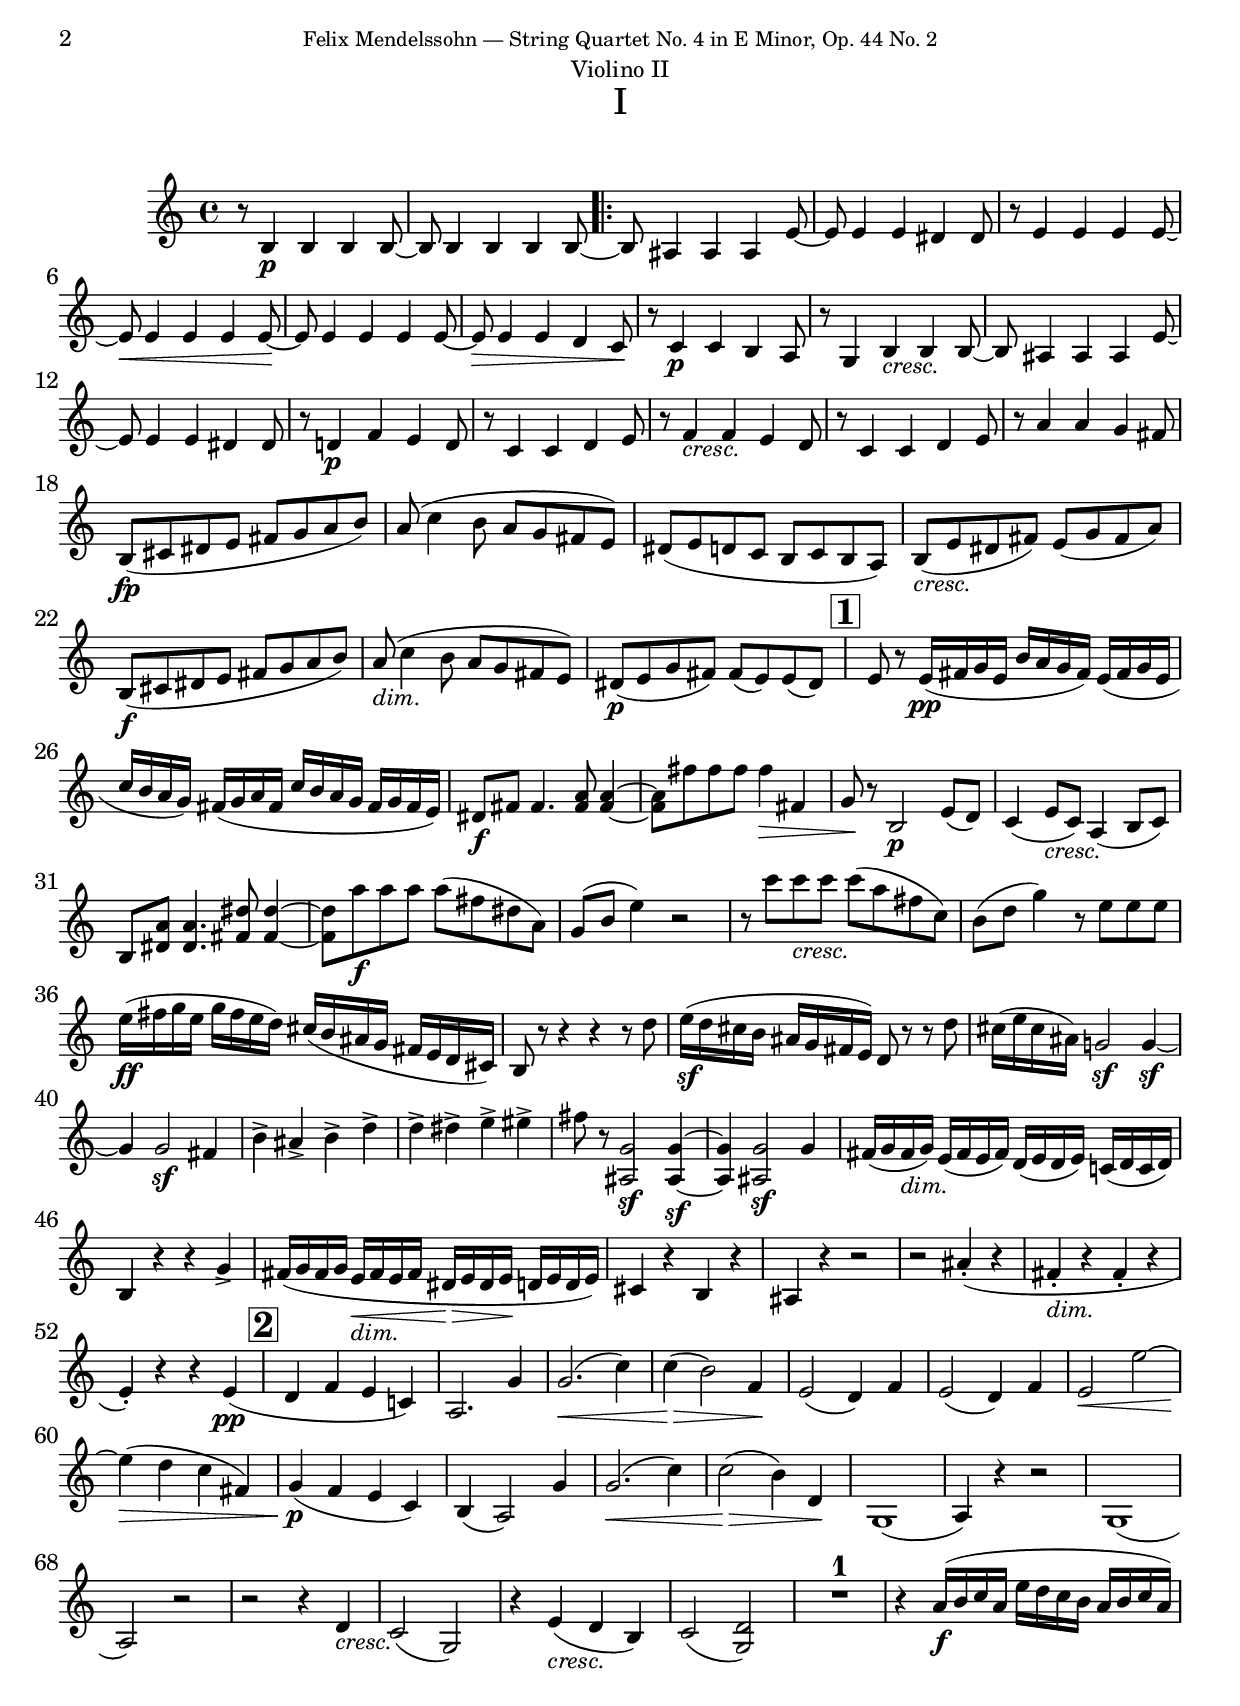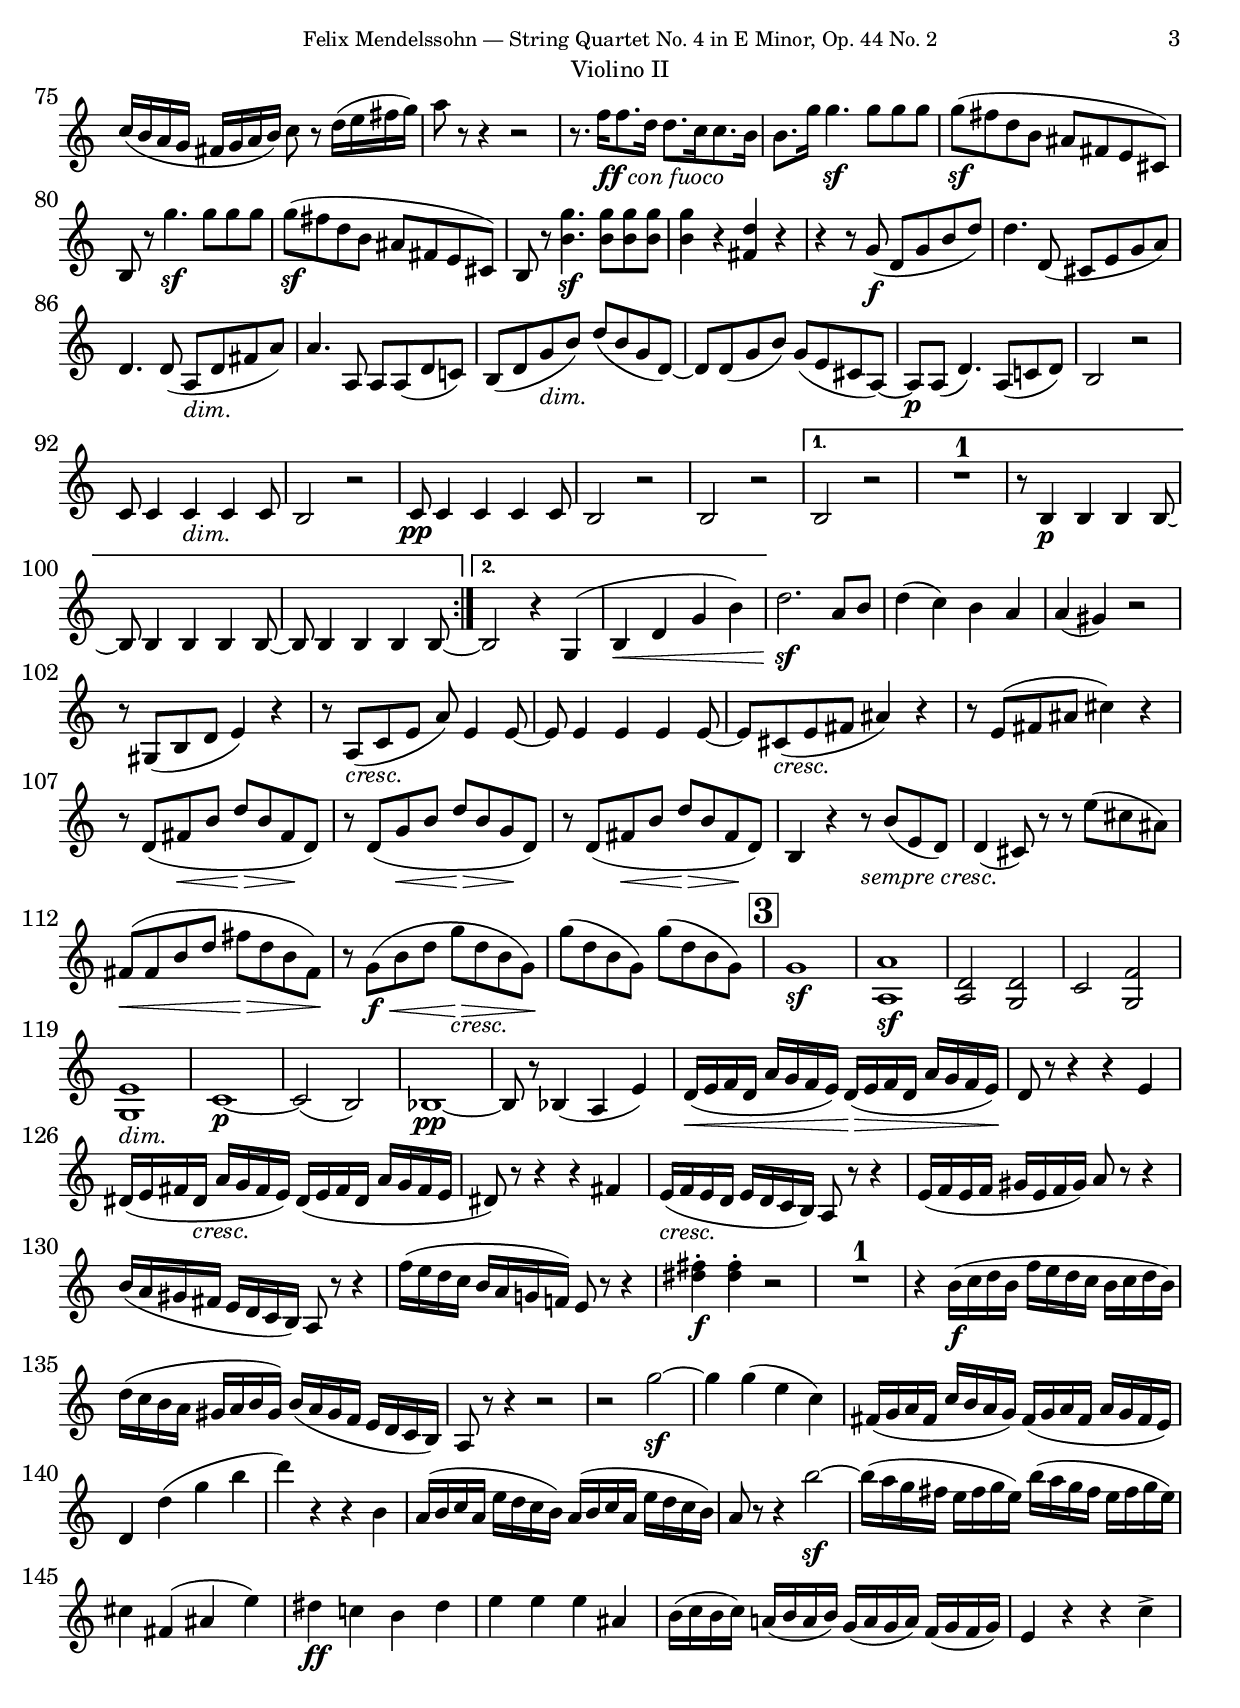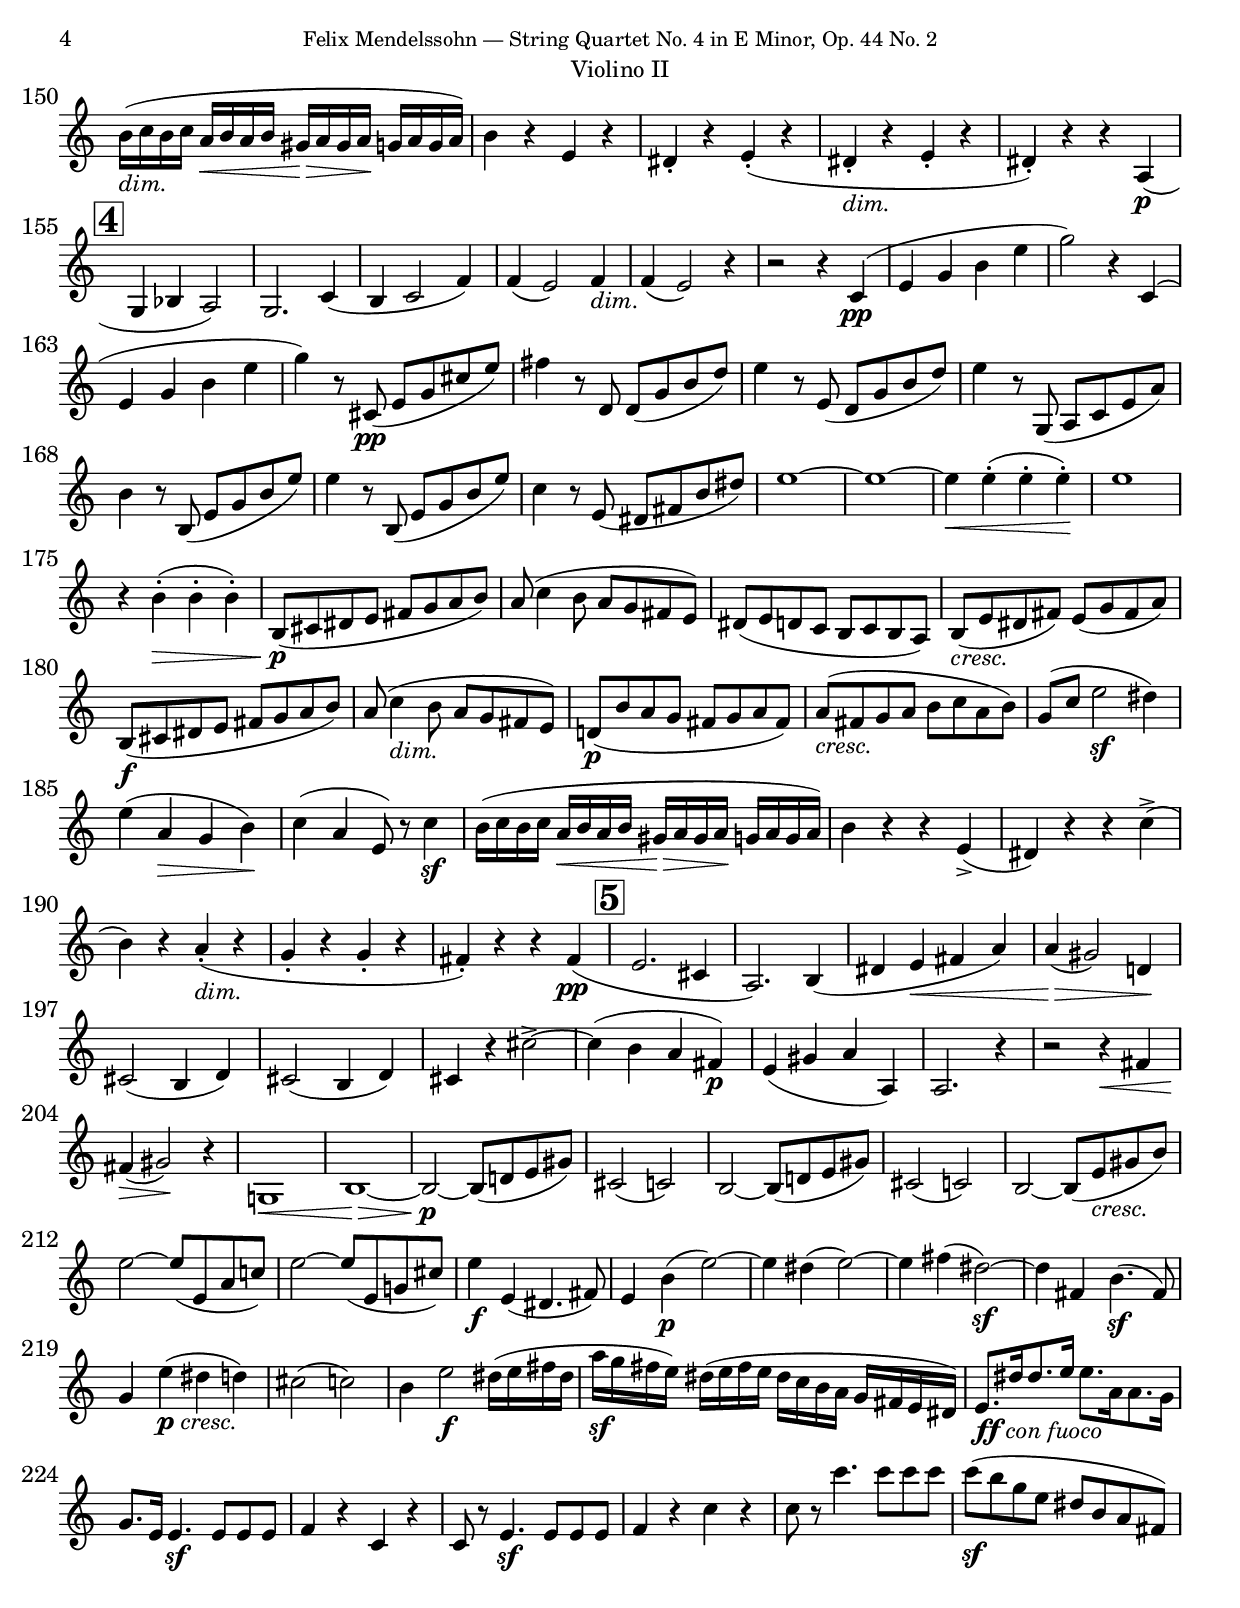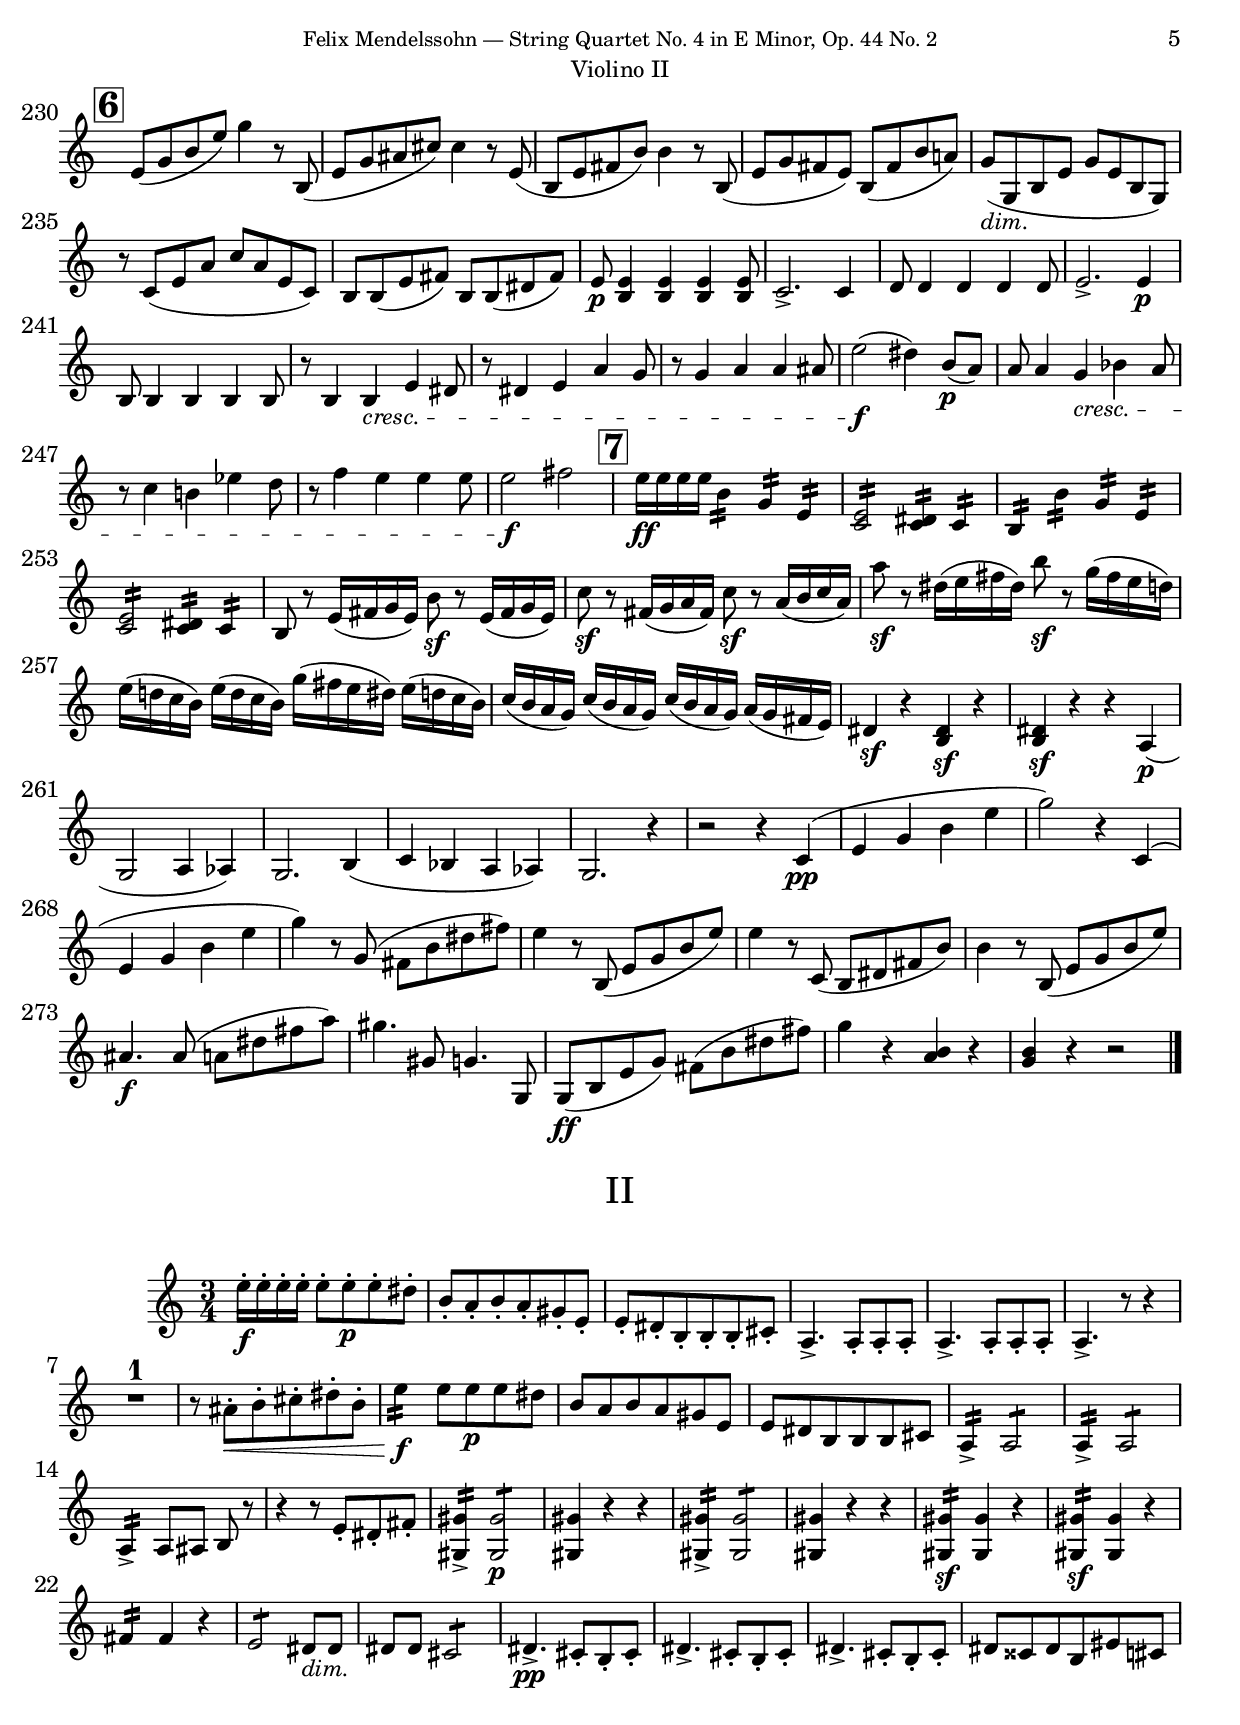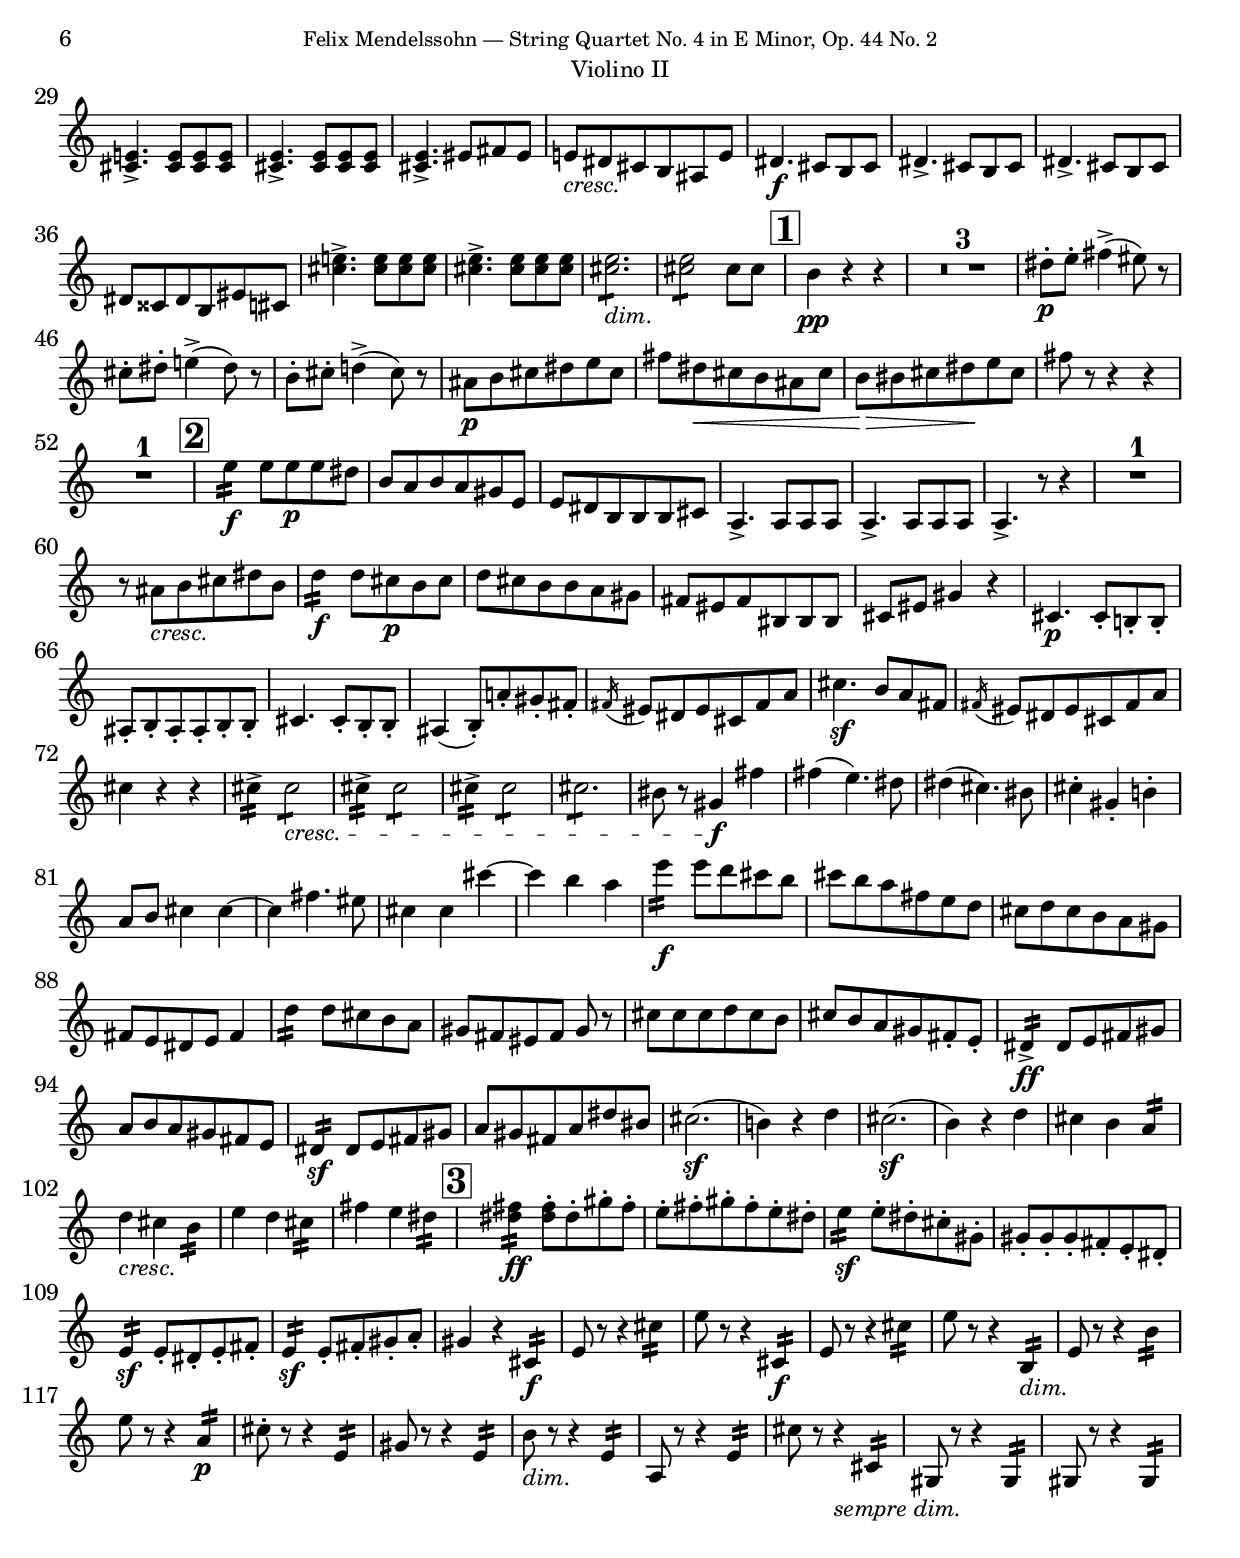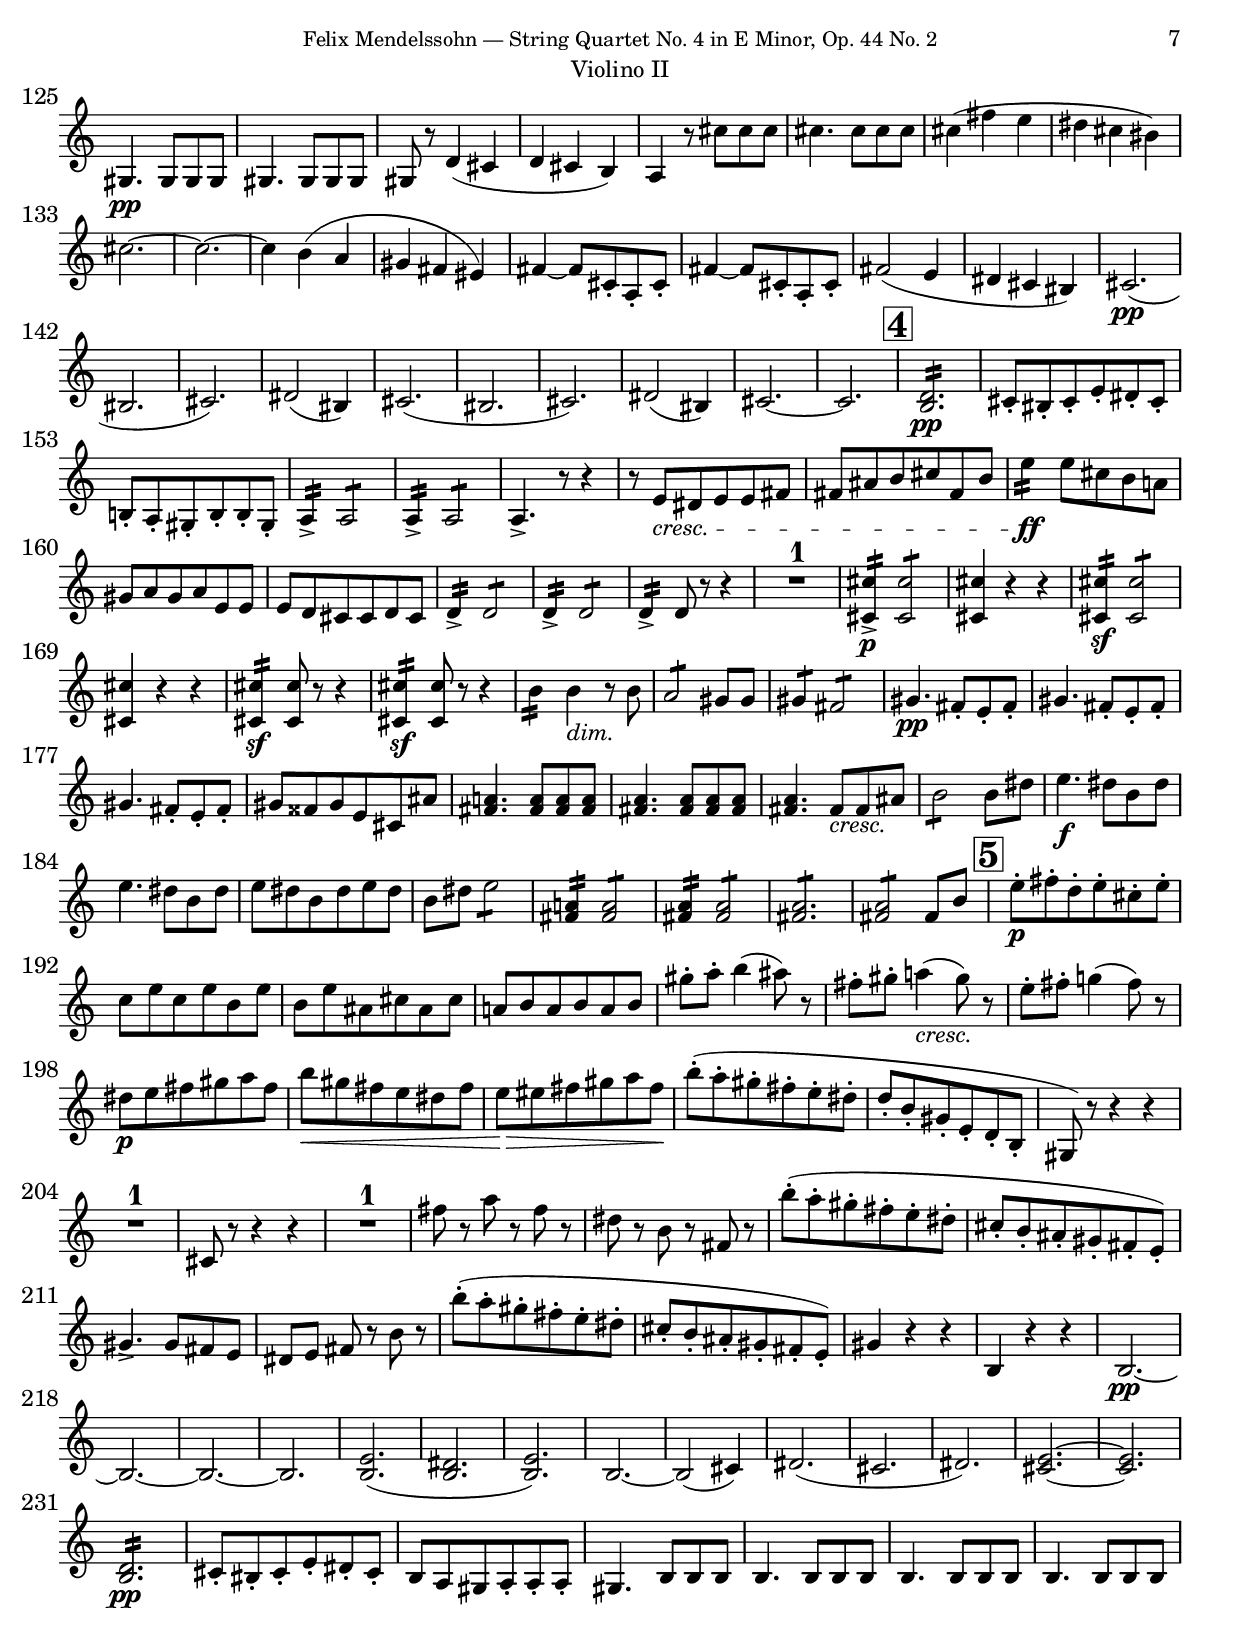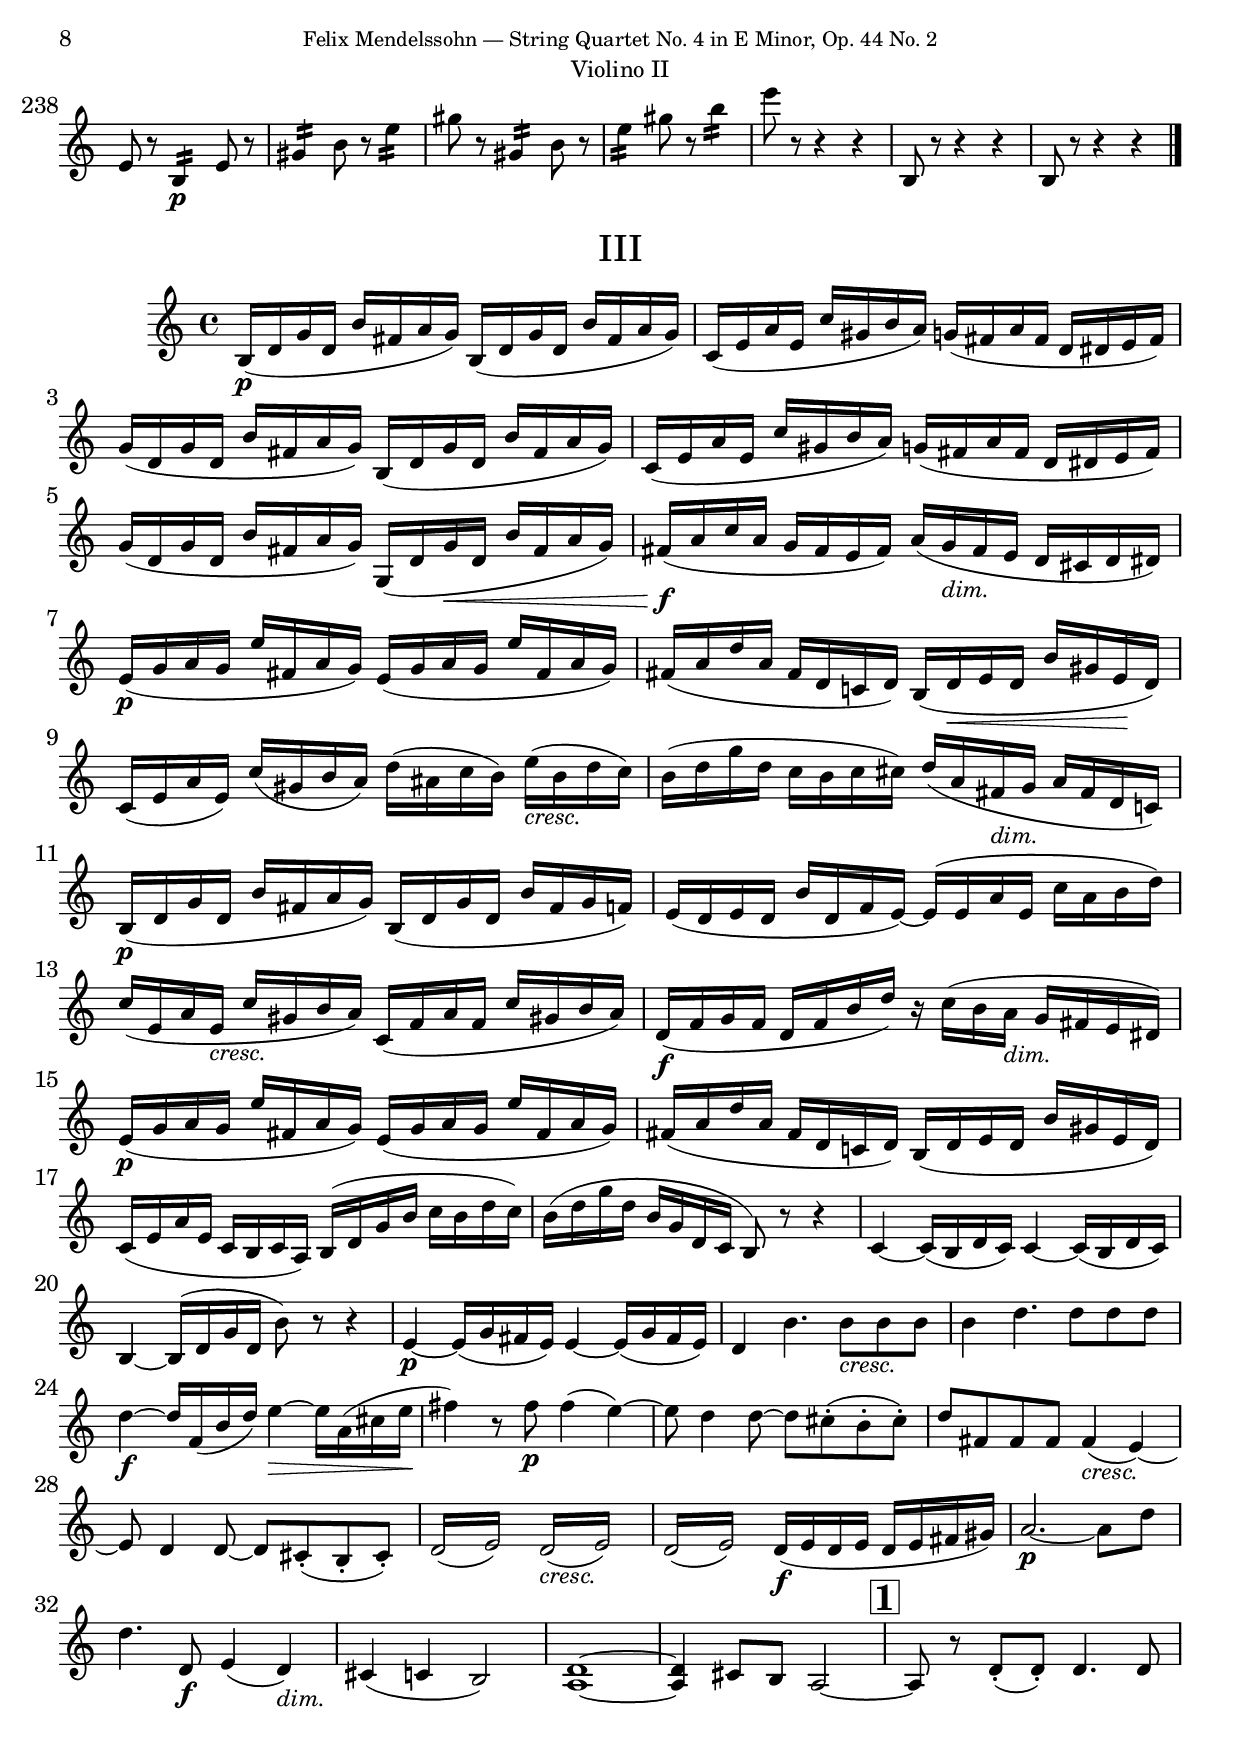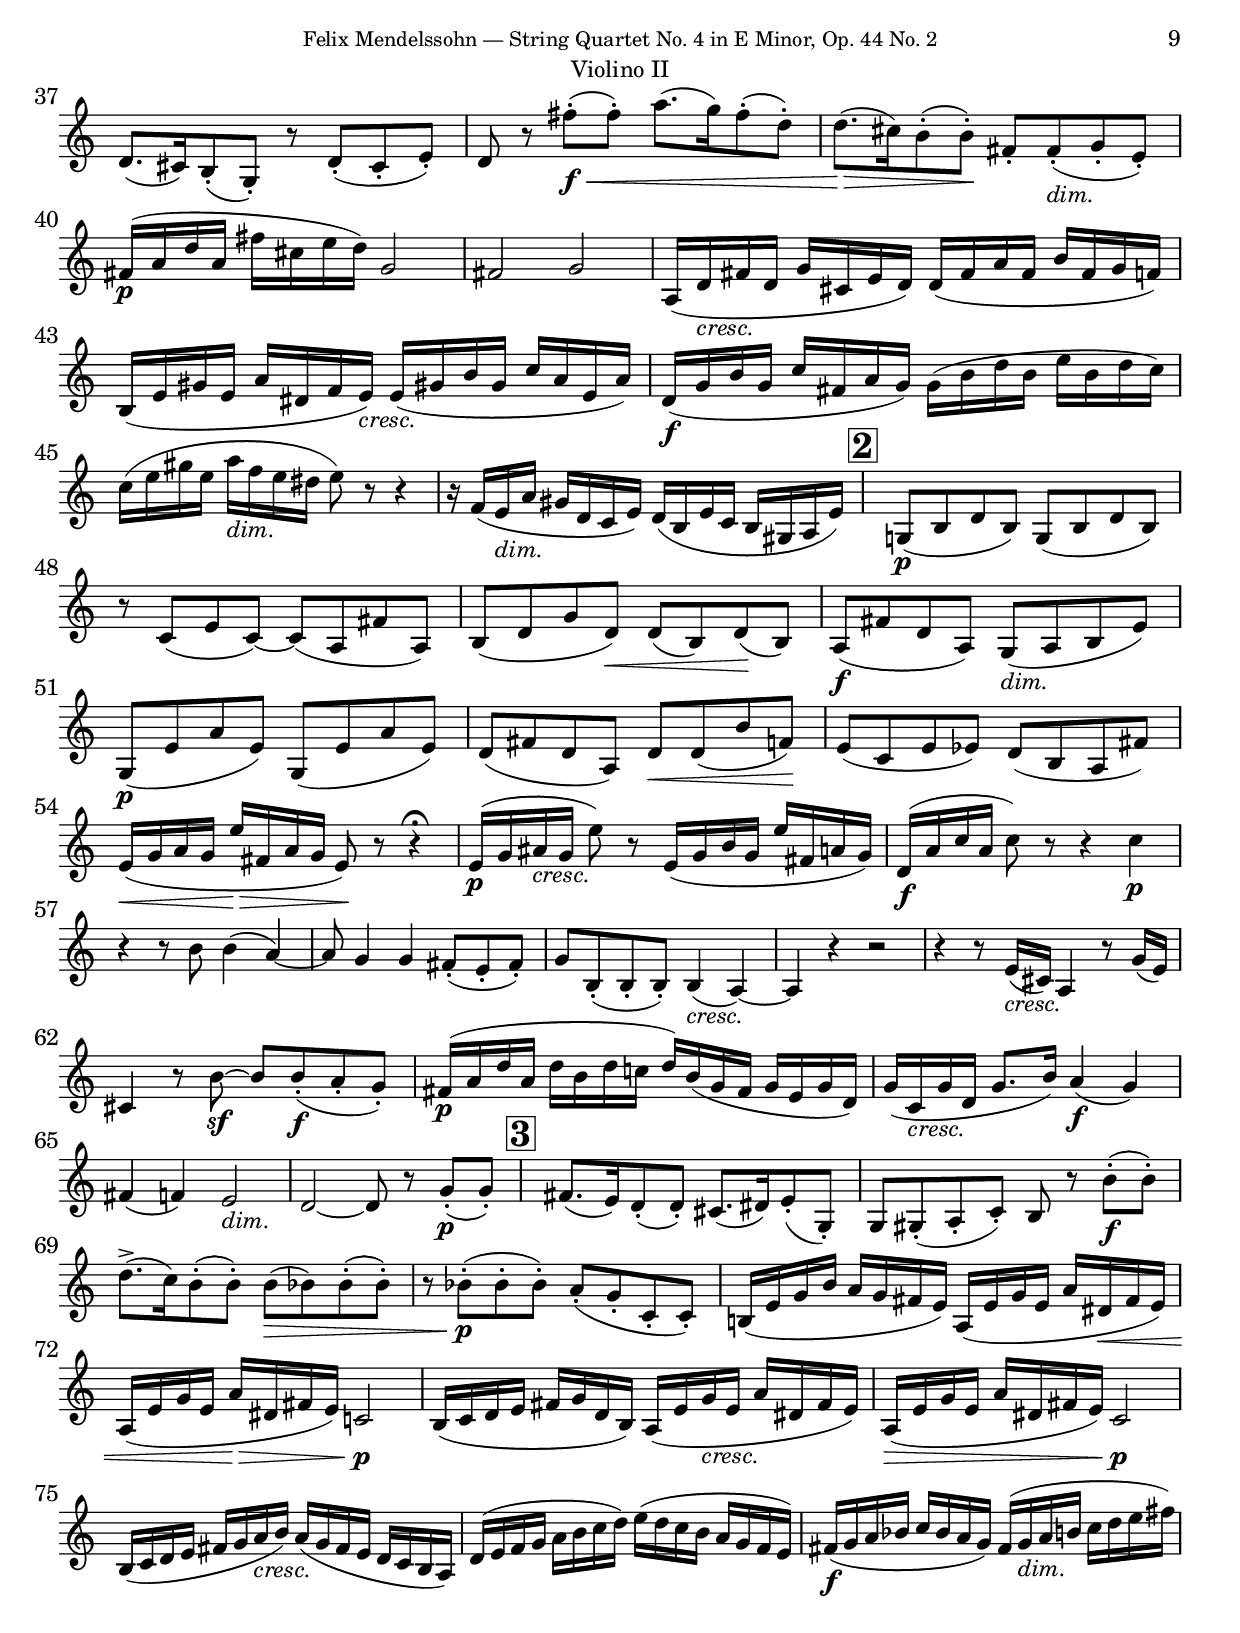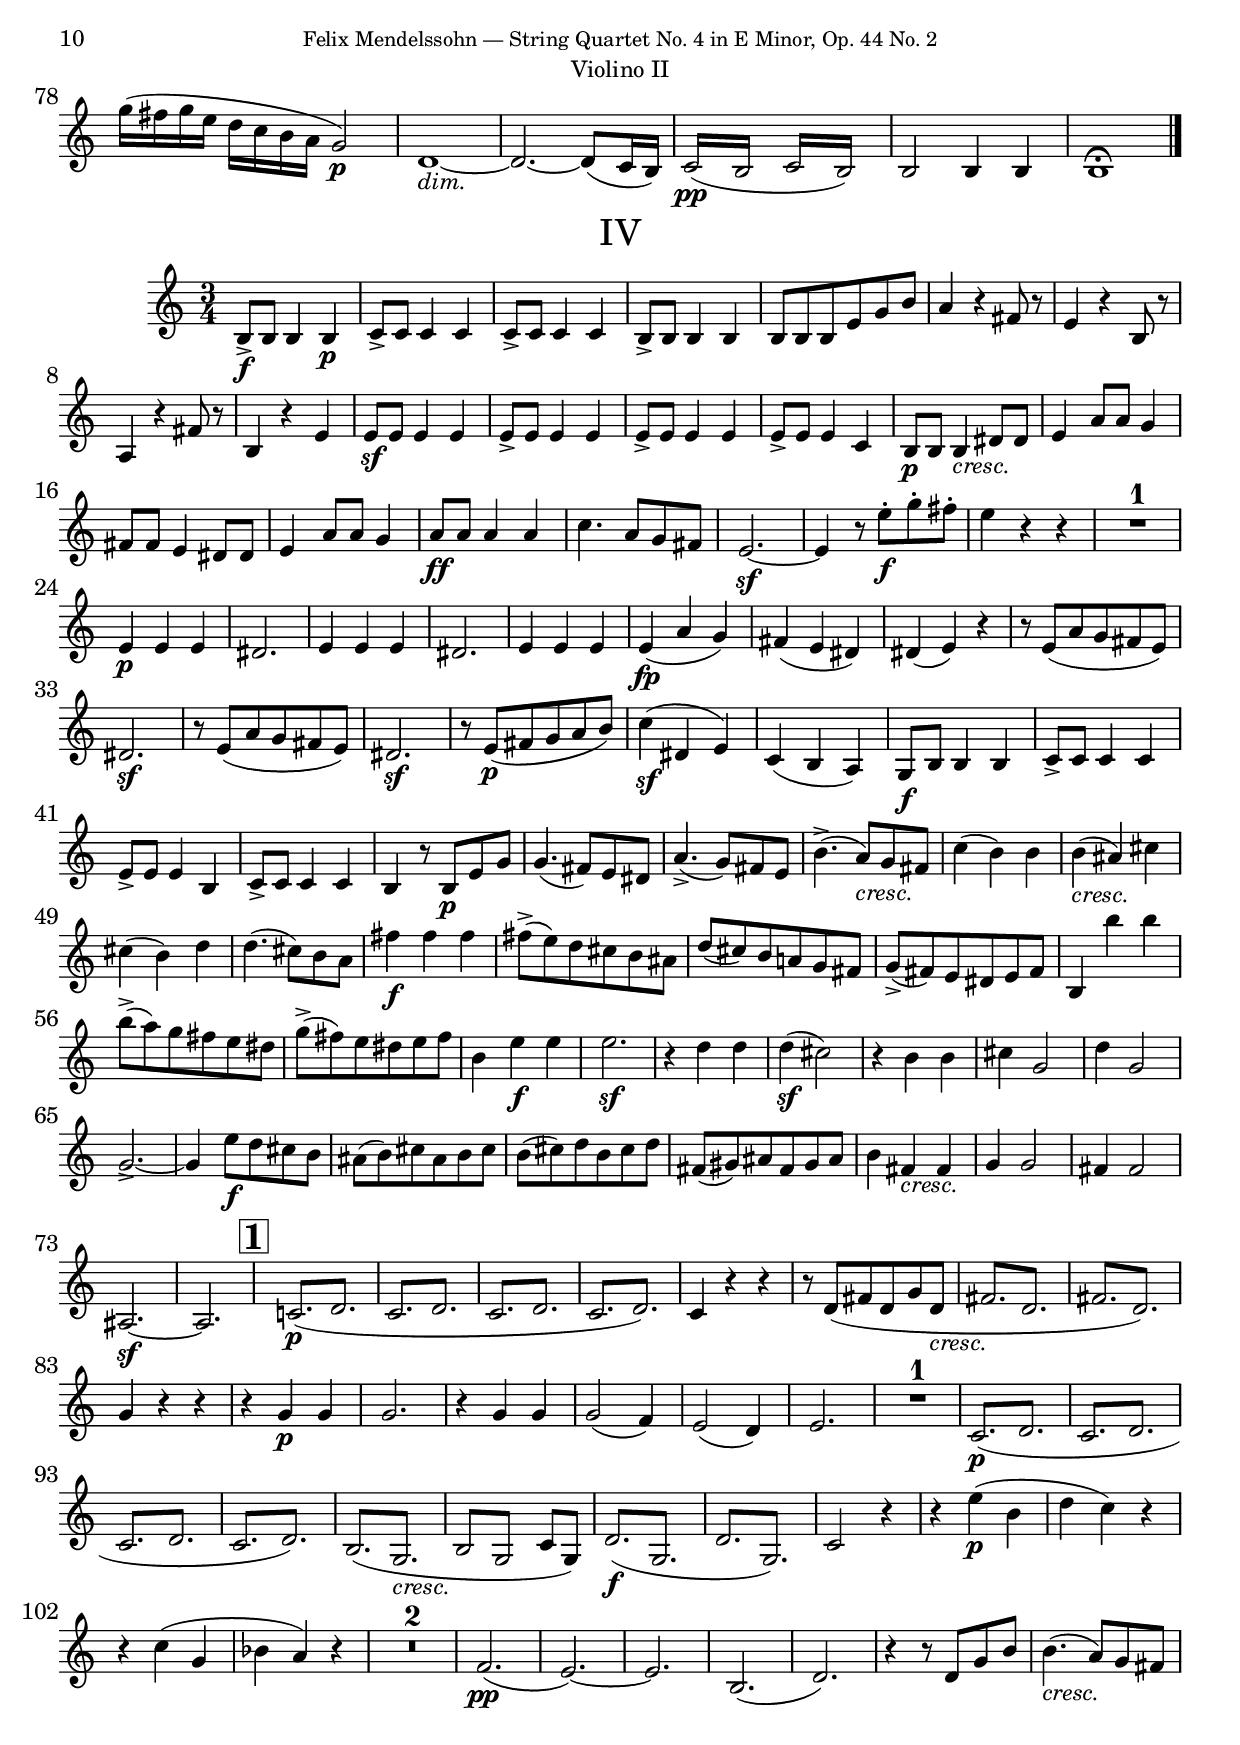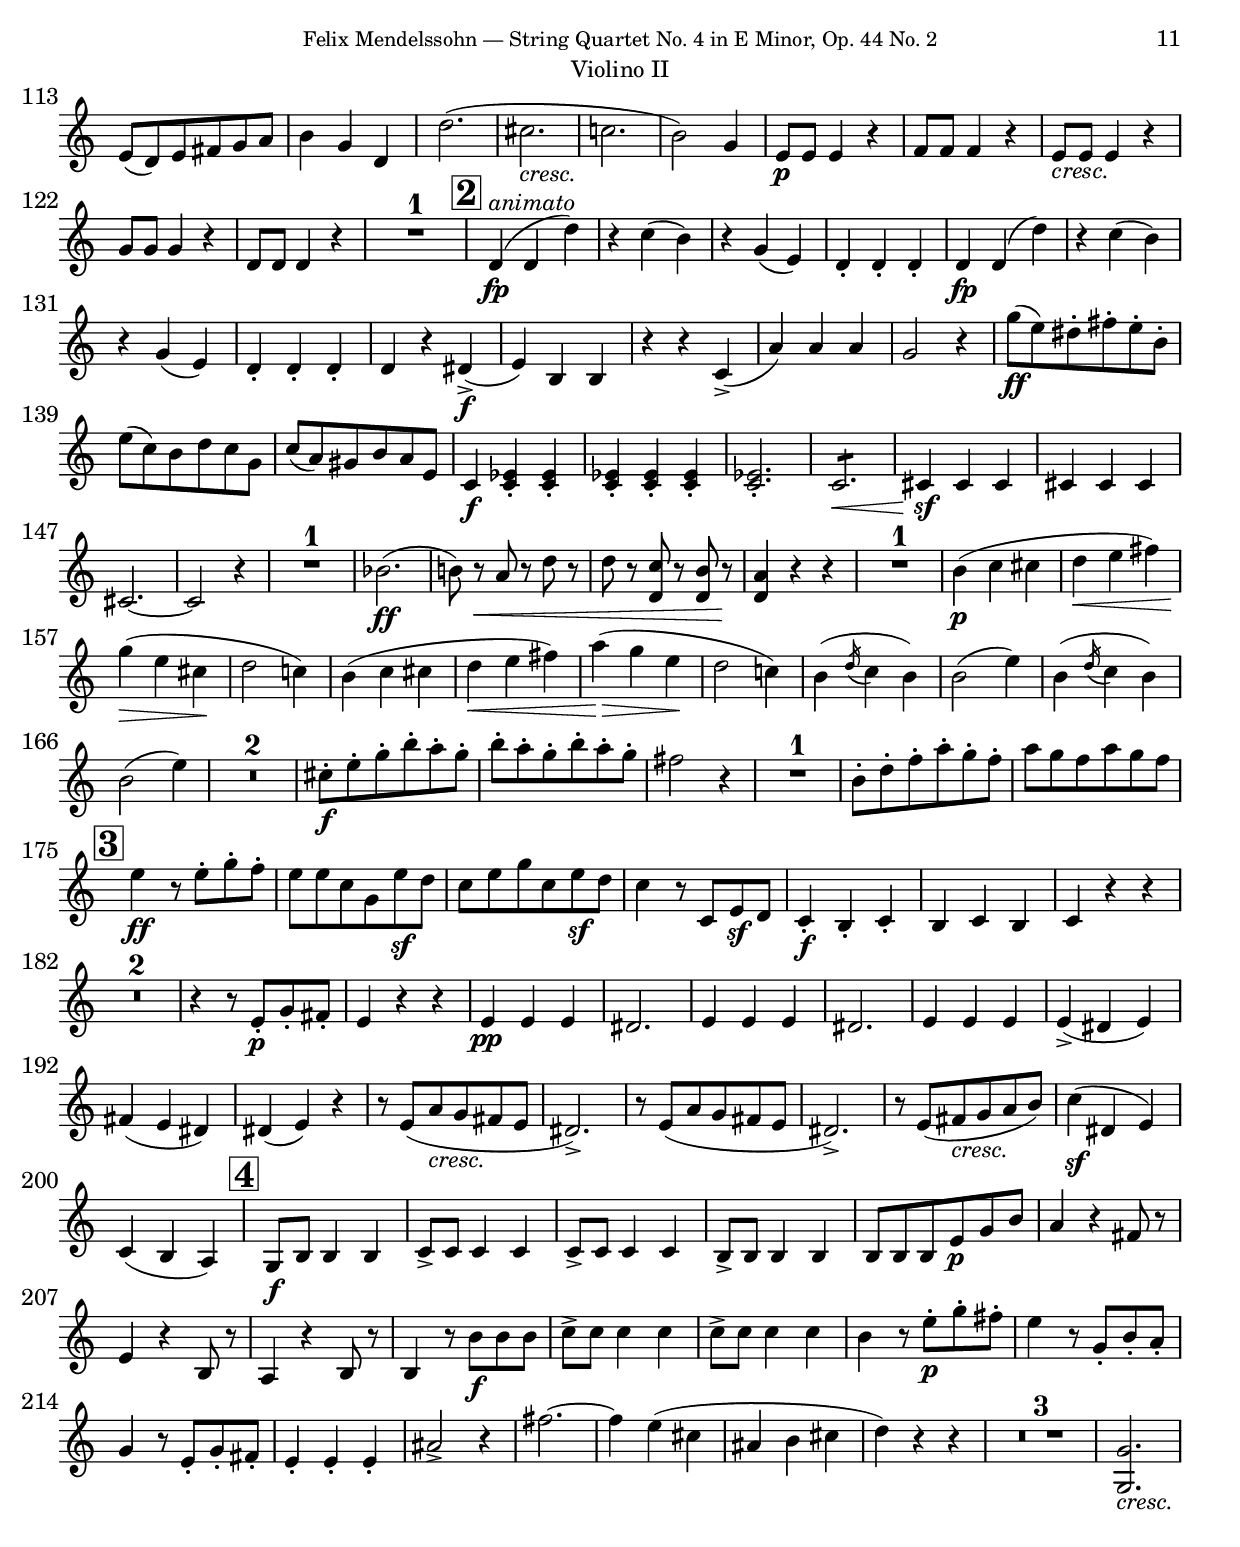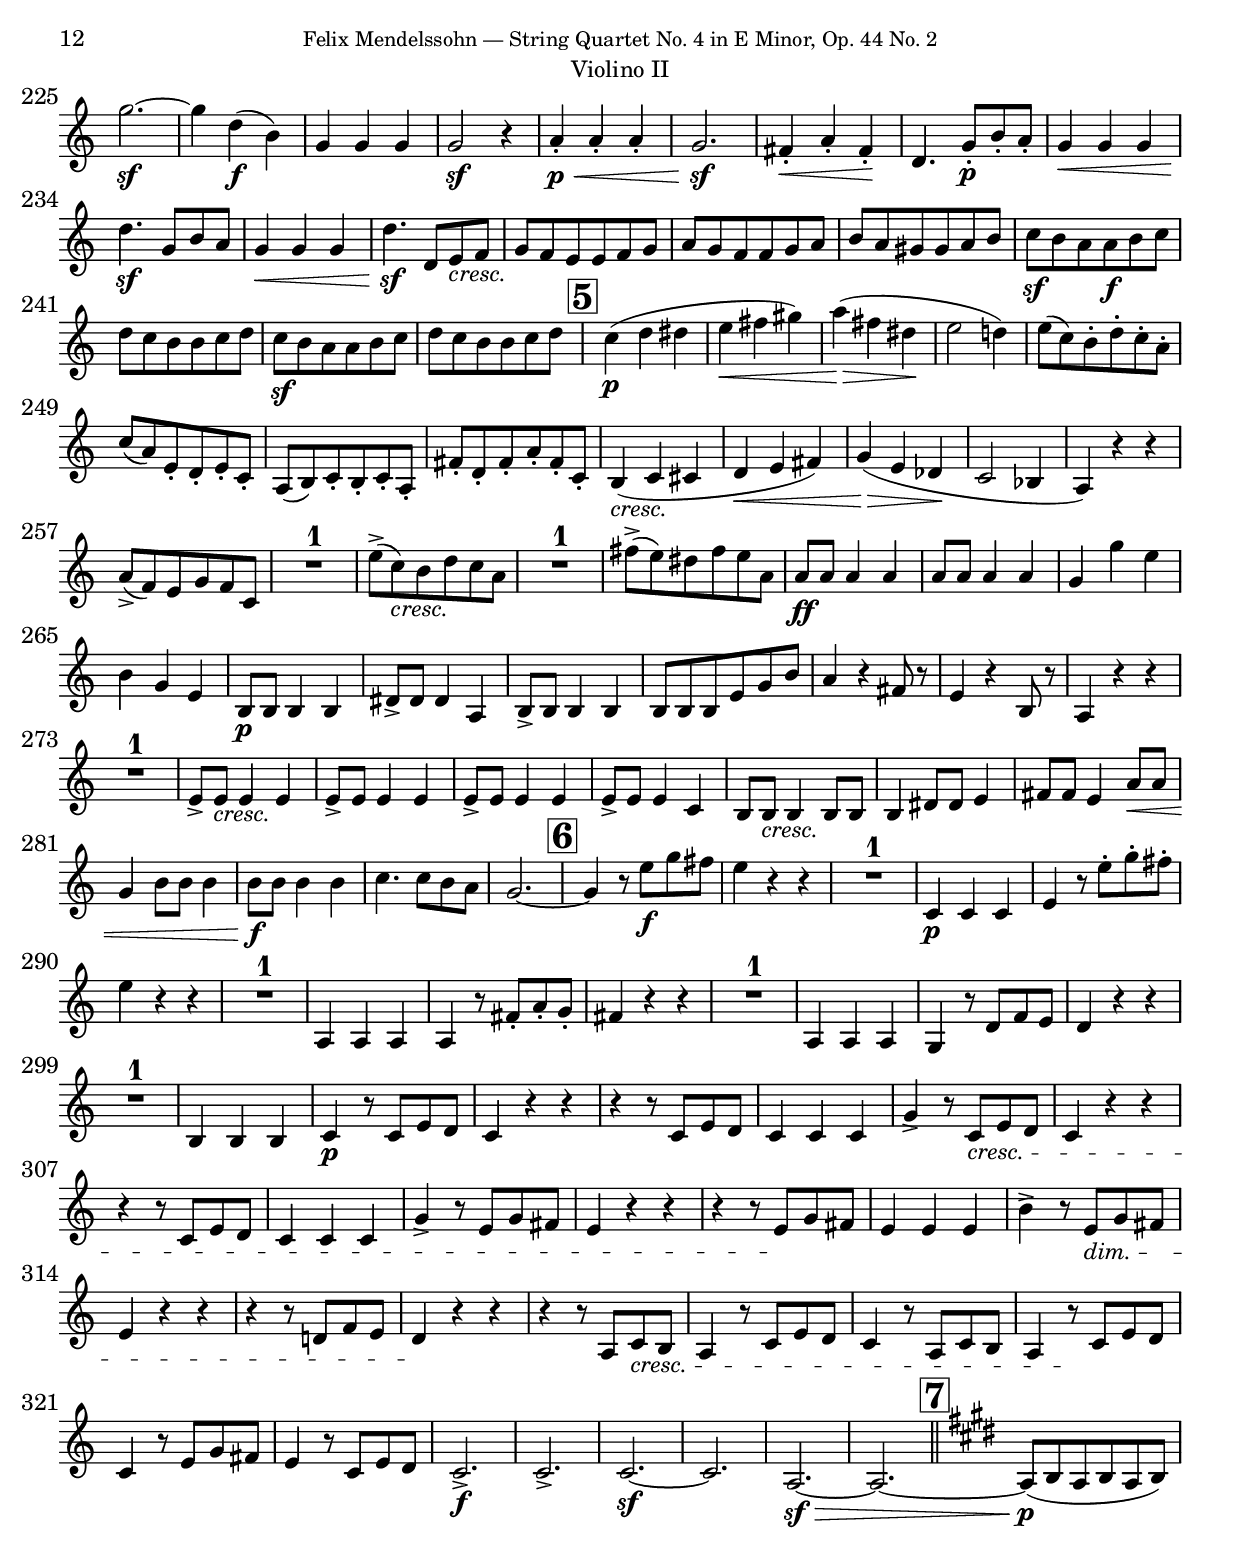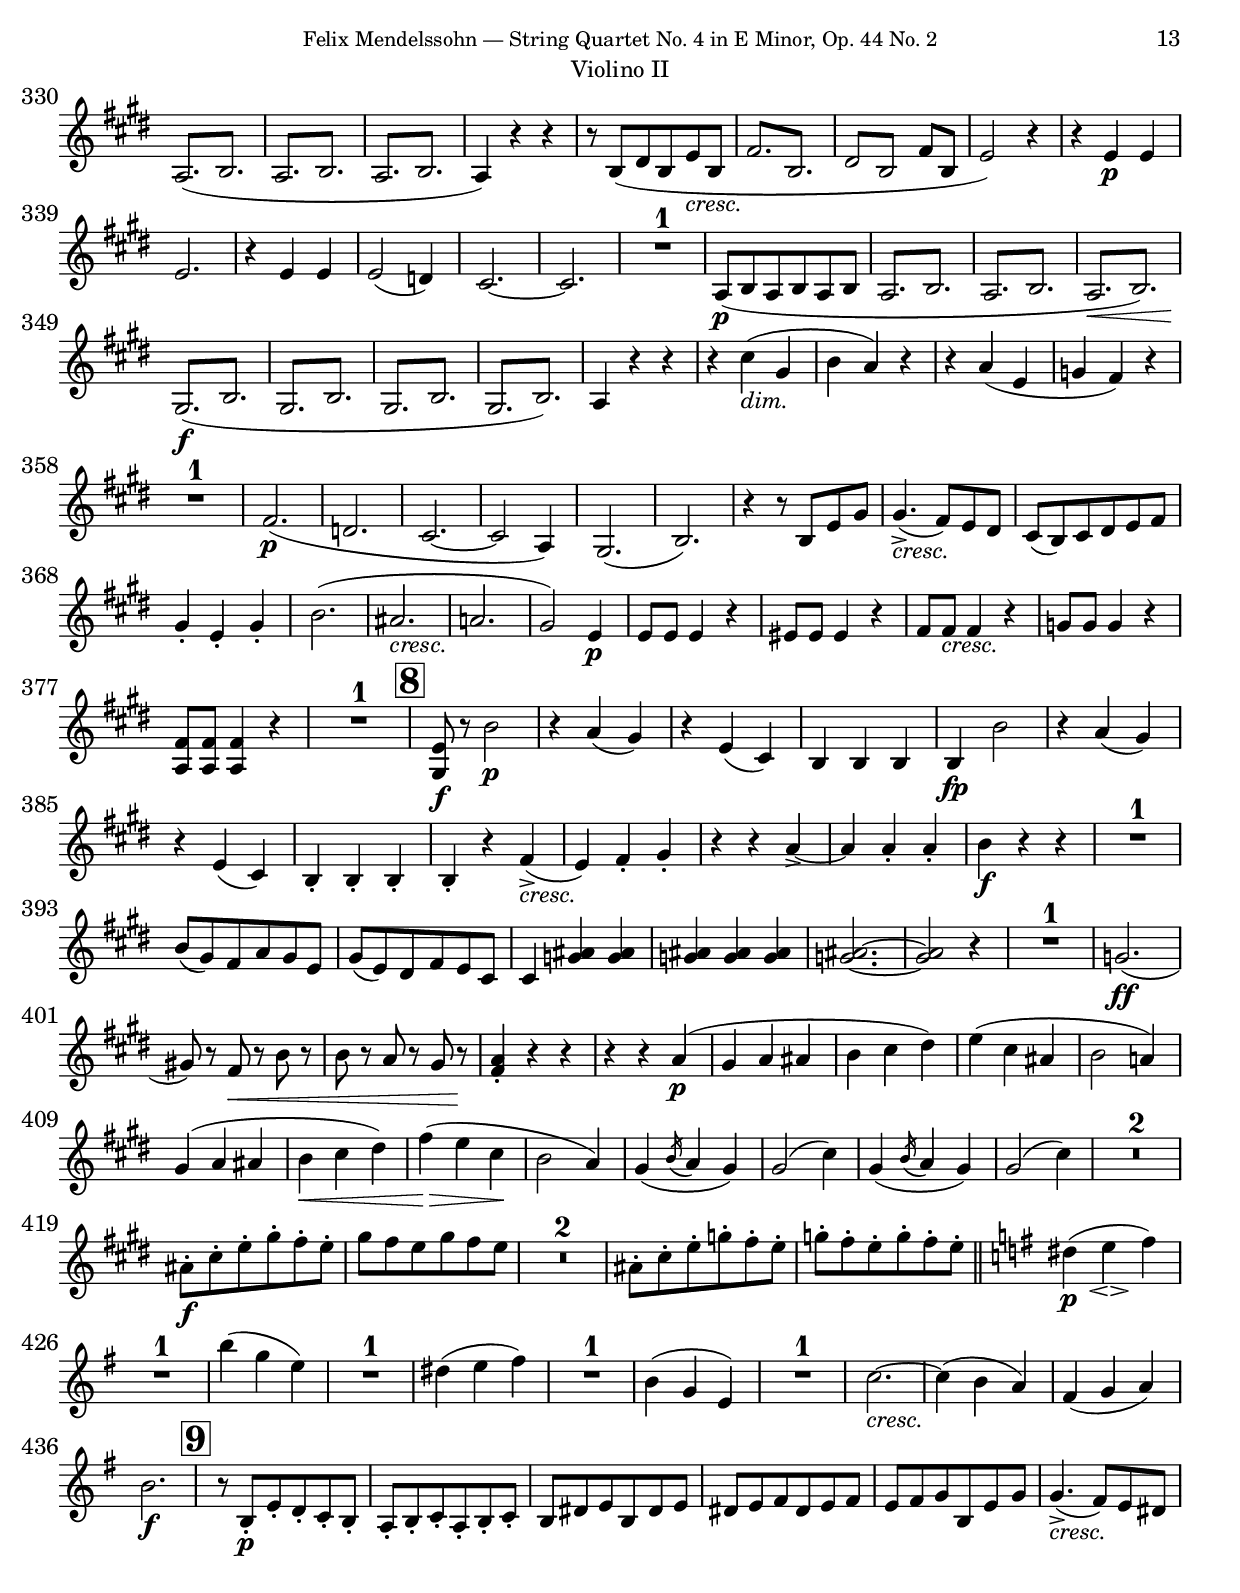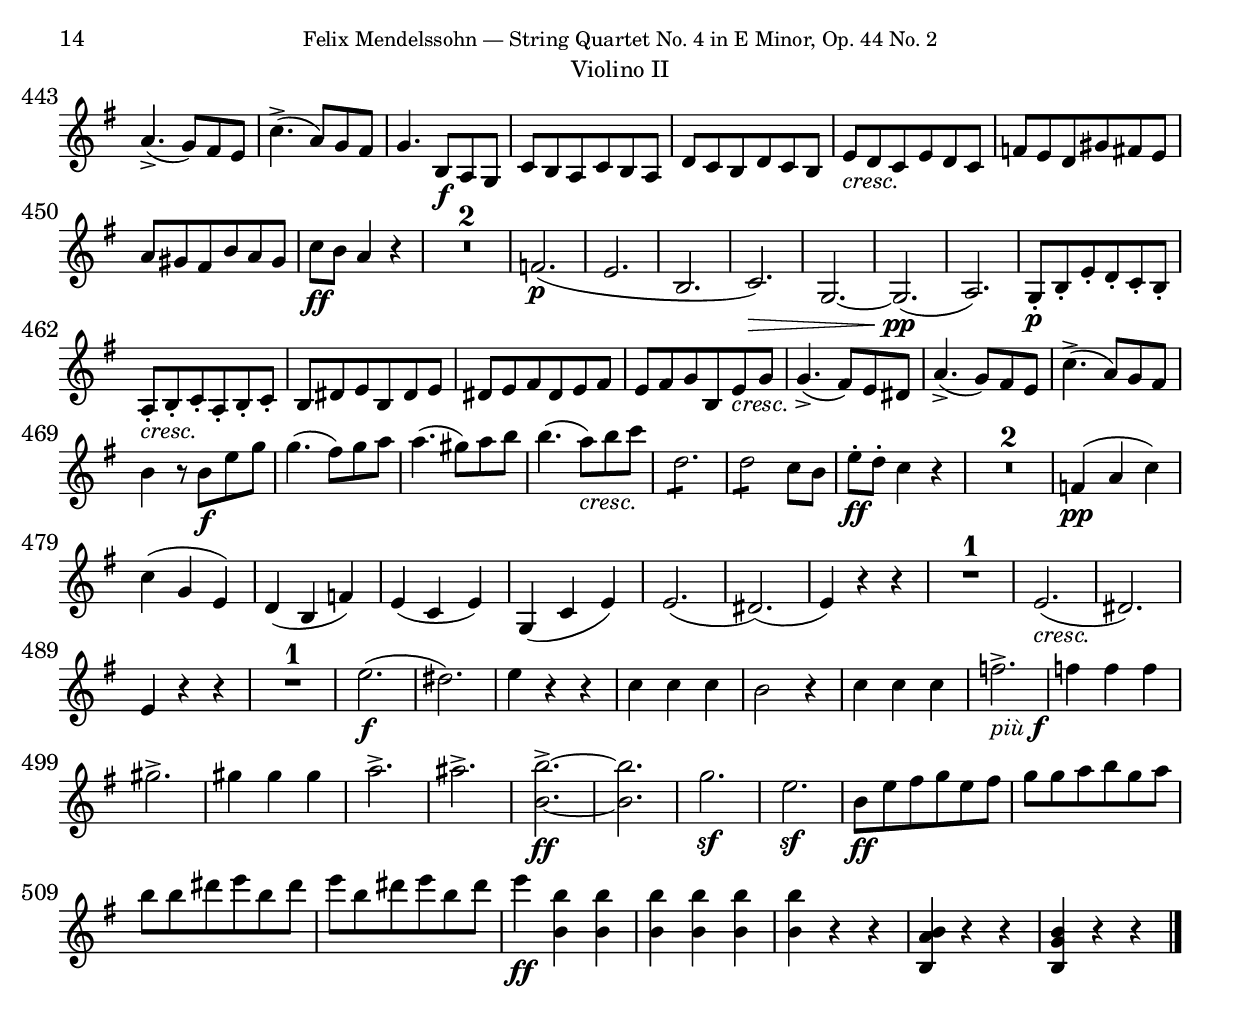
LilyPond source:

%###############################################################################
%#                                 H E A D E R                                 #
%###############################################################################
%
%  Composer           : Felix Mendelssohn (1809 - 1847)
%  work               : String Quartet No. 4 in E Minor, Op. 44 No.2
%  Source             : Leipzig : Breitkopf & Härtel, 1875. Plate M.B. 25.
%  Type of score      : Score part for violin II
%  Typesetter         : Sébastien MANEN
%  date of initiation : Saturday 22 October 2022, 10:46
%
%###############################################################################
%#                          I N C L U D E   F I L E S                          #
%###############################################################################
\version "2.22.1"
\include "./00-Common/QuartetOp44n2_Header.ily"
%  work        : String Quartet No. 4 in E Minor, Op. 44 No.2
%  typesetter  : Sébastien MANEN
%  date        : Saturday 22 October 2022, 10:46
%###############################################################################
%#                          P A P E R   S E C T I O N                          #
%###############################################################################
\paper {
	ragged-last-bottom = ##t
	ragged-bottom = ##t
%	indent = 0
%	left-margin = 10 \mm
%	annotate-spacing = ##t
%	top-margin = #2
%	first-page-number = 0
%	max-systems-per-page = #1
	markup-system-spacing.basic-distance = #12
	%score-markup-spacing.basic-distance = #18
	system-system-spacing.basic-distance = #10
	bookTitleMarkup = \markup {
		\column {
			\vspace #15
			\fill-line {
				\fromproperty #'header:composer
			}
			\vspace #10
			\fill-line {
				\fromproperty #'header:title
			}
			\vspace #10
			\fill-line {
				\fromproperty #'header:subtitle
			}
		}
	}
	oddHeaderMarkup = \markup {
		\on-the-fly \not-first-page \fill-line {
			\null
			\center-column {
				\smaller \fromproperty #'header:subsubtitle
				\fromproperty #'header:instrument
				%\vspace #1
			}
			\fromproperty #'page:page-number-string
		}
	}
	evenHeaderMarkup = \markup {
		\on-the-fly \not-first-page \fill-line {
			\fromproperty #'page:page-number-string
			\center-column {
				\smaller \fromproperty #'header:subsubtitle
				\fromproperty #'header:instrument
				%\vspace #1
			}
			\null
		}
	}
	oddFooterMarkup = \markup {
		\column {
			\fill-line {
				\on-the-fly #(on-page 1) \fromproperty #'header:copyright
			}
		}
	}
}

%  work        : String Quartet No. 4 in E Minor, Op. 44 No.2
%  typesetter  : Sébastien MANEN
%  date        : Saturday 22 October 2022, 10:46
%###############################################################################
%#                           T I M E   S E C T I O N                           #
%###############################################################################
timeMvtI = {
	\time 4/4
}
timeMvtII = {
	\time 3/4
}
timeMvtIII = {
	\time 4/4
}
timeMvtIV = {
	\time 3/4
}

%  work        : String Quartet No. 4 in E Minor, Op. 44 No.2
%  typesetter  : Sébastien MANEN
%  date        : Saturday 22 October 2022, 10:46
%###############################################################################
%#                         L A Y O U T   S E C T I O N                         #
%###############################################################################
#(set-global-staff-size 20)
%#(ly:set-option 'debug-skylines #t)
\layout {
	#(layout-set-staff-size 20)
	\set Score.alternativeNumberingStyle = #'numbers
%	\set Score.doubleRepeatType = #":|.|:"
	\set Score.markFormatter = #format-mark-box-numbers
	\context {
		\Voice
		\override TupletBracket #'bracket-visibility = ##f
		\override Hairpin.to-barline = ##f
		\override TrillSpanner.bound-details.right.padding = #1
		\override Fingering.avoid-slur = #'around
		\override Arpeggio.padding = #0.25
		\override Script.staff-padding = #'()
		\override Hairpin.height = #0.55
		\override Beam.breakable = ##t
	}
	\context {
		\Staff
		\consists #Measure_counter_engraver
		\override TupletBracket.staff-padding = ##f
		\override Fingering.staff-padding = #'()
		%\override Script.staff-padding = ##f
		\override MultiMeasureRest.space-increment = 1
	}
	\context {
		\Score
		\override RehearsalMark #'font-size = #4
		\override RehearsalMark.extra-spacing-width = #'(-0.3 . 0.3) %0.7
		\override RehearsalMark.outside-staff-priority = ##f
		\override RehearsalMark.extra-spacing-height = #'(-inf.0 . +inf.0)
		\override DynamicTextSpanner.font-size = #0
		\override BarNumber #'font-size = #0.1
		\override MeasureCounter.outside-staff-priority = #390
		\override FootnoteItem #'annotation-line = ##f
	}
}
layoutPart = \layout {
	\compressMMRests
	\compressEmptyMeasures
	\set Voice.restNumberThreshold = #0
}

%  work        : String Quartet No. 4 in E Minor, Op. 44 No.2
%  typesetter  : Sébastien MANEN
%  date        : Saturday 22 October 2022, 10:46
%###############################################################################
%#                      S H O R T C U T S   S E C T I O N                      #
%###############################################################################
arco=^\markup {\italic arco}
crescmarkup=^\markup {\italic cresc.}
dimmarkup=^\markup {\italic dim.}
dol=^\markup {\italic dol.}
fcresc = \markup {\dynamic f \italic {cresc.}}
ffconfuoco = \markup {\dynamic ff \italic {con fuoco}}
pcresc = \markup { \dynamic p \italic cresc.}
pizz=^\markup {\italic pizz.}
piuf=^\markup {\italic {più} \dynamic f}
ptranquillo = \markup { \dynamic p \italic tranquillo.}
semprecresc=^\markup {\italic {sempre cresc.}}
semprep = \markup { \italic sempre \dynamic p }
dolce=^\markup {\italic {dolce}}
pstacc = \markup { \dynamic p \italic stacc.}
pstaccato = \markup { \dynamic p \italic staccato}
sempre=^\markup {\italic sempre}
sempredim=^\markup {\italic {sempre dim.}}
stacc=^\markup {\italic stacc.}
pespress = \markup { \dynamic p \italic espress.}
espress=^\markup {\italic {espress}}
sfcresc= \markup {\dynamic sf \italic {cresc.}}
fpanimato= \markup {\dynamic fp \italic {animato}}
pleggiero = \markup { \dynamic p \italic leggiero}
sfmarkup = \markup {\dynamic sf}
confuoco=^\markup {\italic {con fuoco}}
animato=^\markup {\italic animato}
crescpocoapoco=^\markup {\italic {cresc. poco a poco}}



moltocresc = #(make-music 'CrescendoEvent
             'span-direction START
             'span-type 'text
             'span-text "molto cresc.")


%\include "./00-Common/QuartetOp44n2_Format_Part02_ViolinII.ly"
%  work        : String Quartet No. 4 in E Minor, Op. 44 No.2
%  typesetter  : Sébastien MANEN
%  date        : Saturday 22 October 2022, 10:46
%###############################################################################
%#                       T E M P I  C O N D U C T O R S                        #
%###############################################################################
tempiMvtI = {
	\tempo "Allegro assai appasionato"
}
tempiMvtII = {
	\tempo "Scherzo"
}
tempiMvtIII = {
	\tempo "Andante"
}
tempiMvtIV = {
	\tempo "Presto agitato"
}
%###############################################################################
%#                            T E M P I   P A R T S                            #
%###############################################################################
tempiPartMvtI = {

}
tempiPartMvtII = {

}
tempiPartMvtIII = {

}
tempiPartMvtIV = {

}

%  work        : String Quartet No. 4 in E Minor, Op. 44 No.2
%  typesetter  : Sébastien MANEN
%  date        : Saturday 22 October 2022, 10:46
%###############################################################################
%#                          M U S I C   S E C T I O N                          #
%###############################################################################
musicViolinIIMvtI = \relative c {
	\clef treble
	\override TupletBracket #'bracket-visibility = ##f
% mesures 1 à 5
	r8 b'4\p b b b8~
	b b4 b b b8~ 
	\repeat volta 2 {
		b ais4 ais ais e'8~
		e e4 e dis dis8
		r e4 e e e8~
% mesures 6 à 10
		e\< e4 e e e8~\!
		e e4 e e e8~
		e\> e4 e d c8\!
		r c4\p c b a8
		r g4 b_\crescmarkup b b8~
% mesures 11 à 15
		b ais4 ais ais e'8~
		e e4 e dis dis8
		r d!4\p f e d8
		r c4 c d e8
		r f4_\crescmarkup f e d8
% mesures 16 à 20
		r c4 c d e8
		r a4 a g fis8
		b,8\fp( cis dis e fis g a b)
		a( c4 b8 a g fis e)
		dis( e d c b c b a)
% mesures 21 à 25
		b(_\crescmarkup e dis fis) e( g fis a)
		b,(\f cis dis e fis g a b)
		a(_\dimmarkup c4 b8 a g fis e)
		dis(\p e g fis) fis( e) e( dis) \mark \default
		e r e16\pp( fis g e b' a g fis) e( fis g e
% mesures 26 à 30
		c' b a g) fis( g a fis c' b a g fis g fis e)
		dis8\f fis fis4. <fis a>8 <fis a>4~
		<fis a>8 fis' fis fis fis4\> fis,
		g8\! r b,2\p e8( d)
		c4( e8_\crescmarkup c) a4( b8 c)
% mesures 31 à 35
		b <dis a'> <dis a'>4. <fis dis'>8 <fis dis'>4~
		<fis dis'>8 a'\f a a a( fis dis a)
		g( b e4) r2
		r8 c' c_\crescmarkup c c( a fis c)
		b( d g4) r8 e e e
% mesures 36 à 40
		e16(\ff fis g e g fis e d) cis( b ais g fis e d cis)
		b8 r r4 r r8 d'
		e16(\sf d cis b ais g fis e) d8 r r d'
		cis16( e cis ais) g!2\sf g4~\sf
		g g2\sf fis4
% mesures 41 à 45
		b-> ais-> b-> d->
		d-> dis-> e-> eis->
		fis8 r <ais,, g'>2\sf <ais g'>4~\sf
		<ais g'> <ais g'>2\sf g'4
		fis16( g fis_\dimmarkup g) e( fis e fis) d( e d e) c!( d c d)
% mesures 46 à 50
		b4 r r g'->
		fis16( g fis g e\<_\dimmarkup fis e fis dis\> e dis e\! d e d e)
		cis4 r b r
		ais r r2
		r2 ais'4-.( r
% mesures 51 à 55
		fis-._\dimmarkup r fis-. r
		e-.) r r e(\pp \mark \default
		d f e c!)
		a2. g'4
		g2.(\< c4)
% mesures 56 à 60
		c4(\> b2) f4\!
		e2( d4) f
		e2( d4) f
		e2\< e'~
		e4\>( d c fis,!)
% mesures 61 à 65
		g(\p f e c)
		b( a2) g'4
		g2.\<( c4)
		c2(\> b4) d,\!
		g,1(
% mesures 66 à 70
		a4) r r2
		g1(
		a2) r2
		r r4 d_\crescmarkup
		c2( g)
% mesures 71 à 75
		r4 e'_\crescmarkup( d b)
		c2( <g d'>)
		R1*1
		r4 a'16(\f b c a e' d c b a b c a)
		c( b a g fis g a b) c8 r d16( e fis g)
% mesures 76 à 80
		a8 r r4 r2
		r8. f16_\ffconfuoco[ f8. d16] d8.[ c16 c8. b16]
		b8. g'16 g4.\sf g8 g g
		g\sf( fis d b ais fis e cis)
		b r g''4.\sf g8 g g
% mesures 81 à 85
		g(\sf fis d b ais fis e cis)
		b r <b' g'>4.\sf <b g'>8 <b g'> <b g'>
		<b g'>4 r <fis d'> r
		r r8 g\f( d g b d)
		d4. d,8( cis e g a) 
% mesures 86 à 90
		d,4. d8( a_\dimmarkup d fis a)
		a4. a,8 a a( d c!)
		b( d g_\dimmarkup b) d( b g d)~
		d d( g b) g( e cis a)~
		a\p a( d4.) a8( c! d)
% mesures 91 à 95
		b2 r
		c8 c4 c_\dimmarkup c c8
		b2 r 
		c8\pp c4 c c c8
		b2 r
% mesures 96 à 100
		b r
	}
	\alternative {
		{
			b2 r
			R1*1
			r8 b4\p b b b8~
			b b4 b b b8~
% mesures 101 à 105
			b b4 b b b8~
		}{
			b2 r4 g(
			b\< d g b)
		}
	}
	d2.\sf a8 b
	d4( c) b a
% mesures 106 à 110
	a( gis) r2
	r8 gis,( b d e4) r
	r8 a,8_\crescmarkup( c e a) e4 e8~
	e e4 e e e8~
	e cis(_\crescmarkup e fis ais4) r
% mesures 111 à 115
	r8 e( fis ais cis4) r
	r8 d,( fis\< b d\> b fis\! d)
	r d( g\< b d\> b g\! d)
	r d( fis\< b d\> b fis\! d)
	b4 r r8_\semprecresc b'( e, d)
% mesures 116 à 120
	d4( cis8) r r e'( cis ais)
	fis(\< fis b d fis\> d b fis)\!
	r g(\f\< b d g\>_\crescmarkup d b g)\!
	g'( d b g) g'( d b g) \mark \default
	g1\sf
% mesures 121 à 125
	<a, a'>\sf
	<a d>2 <g d'>
	c <g f'>
	<g e'>1_\dimmarkup
	c1\p~
% mesures 126 à 130
	c2( b)
	bes1\pp~
	bes8 r bes4( a e')
	d16(\< e f d a' g f e) d(\> e f d a' g f e)\!
	d8 r r4 r e
% mesures 131 à 135
	dis16( e fis! dis_\crescmarkup a' g fis e) dis( e fis dis a' g fis e
	dis8) r r4 r fis
	e16(_\crescmarkup f e d e d c b) a8 r r4
	e'16( f e f gis e f gis) a8 r r4
	b16( a gis fis e d c b) a8 r r4
% mesures 136 à 140
	f''16( e d c b a g! f!) e8 r r4
	<dis' fis!>\f-. <dis fis>-. r2
	R1*1
	r4 b16(\f c d b f' e d c b c d b)
	d( c b a gis a b gis) b( a gis f e d c b)
% mesures 141 à 145
	a8 r r4 r2
	r g''2\sf~
	g4 g( e c)
	fis,!16( g a fis c' b a g) fis( g a fis a g fis e)
	d4 d'( g b
% mesures 146 à 150
	d) r r b,
	a16( b c a e' d c b) a( b c a e' d c b)
	a8 r r4 b'2\sf~
	b16( a g fis e fis g e) b'( a g fis e fis g e)
	cis4 fis,( ais e')
% mesures 151 à 155
	dis\ff c! b dis
	e e e ais,
	b16( c b c) a!( b a b) g( a g a) f( g f g)
	e4 r r c'->
	b16(_\dimmarkup c b c a\< b a b gis\> a gis a\! g a g a)
% mesures 156 à 160
	b4 r e, r
	dis-. r e-.( r
	dis-._\dimmarkup r e-. r
	dis-.) r r a(\p \mark \default
	g bes a2)
% mesures 161 à 165
	g2. c4(
	b c2 f4)
	f4( e2) f4_\dimmarkup
	f( e2) r4
	r2 r4 c(\pp
% mesures 166 à 170
	e g b e
	g2) r4 c,,(
	e g b e
	g) r8 cis,,8(\pp e g cis e)
	fis4 r8 d, d( g b d)
% mesures 171 à 175
	e4 r8 e,( d g b d)
	e4 r8 g,,( a c e a)
	b4 r8 b,( e g b e)
	e4 r8 b,( e g b e)
	c4 r8 e,( dis fis b dis)
% mesures 176 à 180
	e1~
	e~
	e4\< e(-. e-. e-.)\!
	e1
	r4 b-.(\> b-. b-.)
% mesures 181 à 185
	b,8(\p cis dis e fis g a b)
	a( c4 b8 a g fis e)
	dis( e d c b c b a)
	b(_\crescmarkup e dis fis) e( g fis a)
	b,(\f cis dis e fis g a b)
% mesures 186 à 190
	a( c4_\dimmarkup b8 a g fis e)
	d!\p( b' a g fis g a fis)
	a(_\crescmarkup fis g a b c a b)
	g( c e2\sf dis4)
	e( a,\> g b)\!
% mesures 191 à 195
	c( a e8) r c'4\sf
	b16( c b c a\< b a b gis\> a gis a\! g a g a)
	b4 r r e,->(
	dis) r r c'->(
	b) r a-._\dimmarkup( r
% mesures 196 à 200
	g-. r g-. r
	fis-.) r r fis(\pp \mark \default
	e2. cis4
	a2.) b4(
	dis e\< fis a)
% mesures 201 à 205
	a(\> gis2) d!4\!
	cis2( b4 d)
	cis2( b4 d)
	cis r cis'2->~
	cis4( b a fis\p)
% mesures 206 à 210
	e( gis a a,)
	a2. r4
	r2 r4\< fis'
	fis\>( gis2\!) r4
	g,!1\<
% mesures 211 à 215
	b\>~
	b2\p~ b8( d! e gis)
	cis,2( c)
	b2~ b8( d! e gis)
	cis,2( c)
% mesures 216 à 220
	b2~ b8( e_\crescmarkup gis b)
	e2~ e8( e, a c!)
	e2~ e8( e, g! cis)
	e4\f e,( dis4. fis8)
	e4 b'(\p e2)~
% mesures 221 à 225
	e4 dis( e2)~
	e4 fis( dis2)~\sf
	dis4 fis, b4.(\sf fis8)
	g4 e'_\pcresc( dis d)
	cis2( c)
% mesures 226 à 230
	b4 e2\f dis16( e fis dis
	a'\sf g fis e) dis( e fis e dis c b a g fis e dis)
	e8._\ffconfuoco[ dis'16 dis8. e16] e8.[ a,16 a8. g16]
	g8. e16 e4.\sf e8 e e
	f4 r c r
% mesures 231 à 235
	c8 r e4.\sf e8 e e
	f4 r c' r
	c8 r c'4. c8 c c
	c\sf( b g e dis b a fis) \mark \default
	e( g b e) g4 r8 b,,(
% mesures 236 à 240
	e g ais cis) cis4 r8 e,(
	b e fis b) b4 r8 b,(
	e g fis e) b( fis' b a!)
	g_\dimmarkup( g, b e g e b g)
	r c( e a c a e c)
% mesures 241 à 245
	b b( e fis) b, b( dis fis)
	e\p <b e>4 <b e>4 <b e>4 <b e>8
	c2.-> c4
	d8 d4 d d d8
	e2.-> e4\p
% mesures 246 à 250
	b8 b4 b b b8
	r b4 b\cresc e dis8
	r dis4 e a g8
	r g4 a a ais8
	e'2\f( dis4) b8(\p a)
% mesures 251 à 255
	a a4 g\cresc bes a8
	r c4 b! ees d8
	r f4 e e e8
	e2\f fis! \mark \default
	e16\ff e e e b4:16 g: e:
% mesures 256 à 260
	<c e>2:16 <c dis>4:16 c:
	b: b': g: e:
	<c e>2:16 <c dis>4:16 c:
	b8 r e16( fis g e) b'8\sf r e,16( fis g e)
	c'8\sf r fis,16( g a fis) c'8\sf r a16( b c a)
% mesures 261 à 265
	a'8\sf r dis,16( e fis dis) b'8\sf r g16( fis e d)
	e( d! c b) e( d c b) g'( fis e dis) e( d c b)
	c( b a g) c( b a g) c( b a g) a( g fis e)
	dis4\sf r <b dis>\sf r
	<b dis>\sf r r a\p(
% mesures 266 à 270
	g2 a4 aes)
	g2. b4(
	c bes a aes)
	g2. r4
	r2 r4 c\pp(
% mesures 271 à 275
	e g b e
	g2) r4 c,,(
	e g b e
	g) r8 g,( fis b dis fis)
	e4 r8 b,( e g b e)
% mesures 276 à 280
	e4 r8 c,( b dis fis b)
	b4 r8 b,( e g b e)
	ais,4.\f ais8( a dis fis a)
	gis4. gis,8 g4. g,8
	g(\ff b e g) fis( b dis fis)
% mesures 281 à 282
	g4 r <a, b> r
	<g b> r r2 \bar "|."
}

%  work        : String Quartet No. 4 in E Minor, Op. 44 No.2
%  typesetter  : Sébastien MANEN
%  date        : Saturday 22 October 2022, 10:46
%###############################################################################
%#                          M U S I C   S E C T I O N                          #
%###############################################################################
musicViolinIIMvtII = \relative c {
	\clef treble
	\override TupletBracket #'bracket-visibility = ##f
% mesures 1 à 5
	e''16-.\f e-. e-. e-. e8-. e\p-. e-. dis-. 
	b-. a-. b-. a-. gis-. e-. 
	e-. dis-. b-. b-. b-. cis-. 
	a4.-> a8-. a-. a-. 
	a4.-> a8-. a-. a-. 
% mesures 6 à 10
	a4.-> r8 r4
	R2.*1
	r8 ais'\<-. b-. cis-. dis-. b-. 
	e4:16\f e8 e\p e dis
	b a b a gis e
% mesures 11 à 15
	e dis b b b cis
	a4:16-> a2:8
	a4:16-> a2:8
	a4:16-> a8 ais b\noBeam r
	r4 r8 e-. dis-. fis-.
% mesures 16 à 20
	<gis, gis'>4:16-> <gis gis'>2:8\p
	<gis gis'>4 r r
	<gis gis'>4:16-> <gis gis'>2:8
	<gis gis'>4 r r
	<gis gis'>4:16\sf <gis gis'>4 r 
% mesures 21 à 25
	<gis gis'>4:16\sf <gis gis'>4 r 
	fis'4:16 fis4 r
	e2:8 dis8_\dimmarkup dis
	dis dis cis2:8
	dis4.->\pp cis8-. b-. cis-. 
% mesures 26 à 30
	dis4.-> cis8-. b-. cis-. 
	dis4.-> cis8-. b-. cis-.
	dis cisis dis b eis cis
	<cis e!>4.-> <cis e>8 <cis e> <cis e> 
	<cis e>4.-> <cis e>8 <cis e> <cis e> 
% mesures 31 à 35
	<cis e>4.-> eis8 fis eis
	e!_\crescmarkup dis cis b ais e'
	dis4.\f cis8 b cis 
	dis4.-> cis8 b cis 
	dis4.-> cis8 b cis 
% mesures 36 à 40
	dis cisis dis b eis cis
	<cis' e!>4.-> <cis e>8 <cis e> <cis e> 
	<cis e>4.-> <cis e>8 <cis e> <cis e> 
	<cis e>2.:8_\dimmarkup
	<cis e>2:8 cis8 cis \mark \default
% mesures 41 à 45
	b4\pp r r
	R2.*3
	
	
	dis8\p-. e-. fis4->( eis8) r
% mesures 46 à 50
	cis-. dis-. e!4(-> dis8) r
	b-. cis-. d!4->( cis8) r
	ais\p b cis dis! e cis
	fis dis\< cis b ais cis
	b\> bis cis dis\! e cis
% mesures 51 à 55
	fis r r4 r
	R2.*1 \mark \default
	e4:16\f e8 e\p e dis
	b a b a gis e
	e dis b b b cis
% mesures 56 à 60
	a4.-> a8 a a
	a4.-> a8 a a
	a4.-> r8 r4
	R2.*1
	r8 ais'_\crescmarkup b cis dis b
% mesures 61 à 65
	d4:16\f d8 cis\p b cis
	d cis b b a gis
	fis eis fis bis, bis bis
	cis eis gis4 r
	cis,4.\p cis8-. b!-. b-. 
% mesures 66 à 70
	ais-. b-. ais-. ais-. b-. b-. 
	cis4. cis8-. b-. b-. 
	ais4( b8)-. a'!-. gis-. fis-. 
	\acciaccatura fis16 eis8 dis eis cis fis a
	cis4.\sf b8 a fis
% mesures 71 à 75
	\acciaccatura fis16 eis8 dis eis cis fis a
	cis4 r r
	cis4:16-> cis2:8\cresc 
	cis4:16-> cis2:8 
	cis4:16-> cis2:8 
% mesures 76 à 80
	cis2.:8
	bis8 r gis4\f fis'
	fis( e4.) dis8
	dis4( cis4.) bis8
	cis4-. gis-. b!-. 
% mesures 81 à 85
	a8 b cis4 cis~
	cis fis4. eis8
	cis4 cis cis'~
	cis b a
	e'4:16\f e8 d cis b
% mesures 86 à 90
	cis b a fis e d
	cis d cis b a gis
	fis e dis! e fis4
	d'4:16 d8 cis b a
	gis fis eis fis gis\noBeam r
% mesures 91 à 95
	cis cis cis d cis b
	cis b a gis fis-. e-. 
	dis!4:16\ff-> dis8 e fis gis
	a b a gis fis e
	dis4:16\sf dis8 e fis gis
% mesures 96 à 100
	a gis fis a dis bis
	cis2.(\sf
	b!4) r d
	cis2.(\sf
	b4) r d
% mesures 101 à 105
	cis b a4:16
	d4_\crescmarkup cis b4:16
	e4 d cis4:16
	fis4 e dis!4:16 \mark \default
	<dis fis>4:16\ff <dis fis>8-. dis-. gis-. fis-. 
% mesures 106 à 110
	e-. fis-. gis-. fis-. e-. dis-. 
	e4:16\sf e8-. dis-. cis-. gis-. 
	gis-. gis-. gis-. fis-. e-. dis-. 
	e4:16\sf e8-. dis-. e-. fis-. 
	e4:16\sf e8-. fis-. gis-. a-. 
% mesures 111 à 115
	gis4 r cis,4:16\f
	e8 r r4 cis'4:16
	e8 r r4 cis,4:16\f
	e8 r r4 cis'4:16
	e8 r r4 b,4:16_\dimmarkup
% mesures 116 à 120
	e8 r r4 b'4:16
	e8 r r4 a,4:16\p
	cis8-. r r4 e,4:16
	gis8 r r4 e4:16
	b'8_\dimmarkup r r4 e,4:16
% mesures 121 à 125
	a,8 r r4 e'4:16
	cis'8 r r4_\sempredim cis,4:16
	gis8 r r4 gis4:16
	gis8 r r4 gis4:16
	gis4.\pp gis8 gis gis
% mesures 126 à 130
	gis4. gis8 gis gis
	gis r d'4( cis
	d cis b)
	a r8 cis' cis cis
	cis4. cis8 cis cis
% mesures 131 à 135
	cis4( fis e
	dis cis bis)
	cis2.~
	cis~
	cis4 b( a 
% mesures 136 à 140
	gis fis eis)
	fis4~ fis8 cis-. a-. cis-. 
	fis4~ fis8 cis-. a-. cis-. 
	fis2( e4
	dis cis bis)
% mesures 141 à 145
	cis2.\pp(
	bis
	cis)
	dis2( bis4)
	cis2.(
% mesures 146 à 150
	bis
	cis)
	dis2( bis4)
	cis2.~
	cis \mark \default
% mesures 151 à 155
	<b d>2.:16\pp
	cis8-. bis-. cis-. e-. dis!-. cis-. 
	b!-. a-. gis-. b-. b-. gis-. 
	a4:16-> a2:8 
	a4:16-> a2:8 
% mesures 156 à 160
	a4.-> r8 r4
	r8 e'\cresc dis e e fis
	fis ais b cis fis, b
	e4:16\ff e8 cis b a!
	gis a gis a e e
% mesures 161 à 165
	e d cis cis d cis
	d4:16-> d2:8 
	d4:16-> d2:8 
	d4:16-> d8 r r4
	R2.*1 
% mesures 166 à 170
	<cis cis'>4:16->\p <cis cis'>2:8
	<cis cis'>4 r r 
	<cis cis'>4:16\sf <cis cis'>2:8
	<cis cis'>4 r r 
	<cis cis'>4:16\sf <cis cis'>8 r r4
% mesures 171 à 175
	<cis cis'>4:16\sf <cis cis'>8 r r4
	b'4:16 b4_\dimmarkup r8 b
	a2:8 gis8 gis
	gis4:8 fis2:8
	gis4.\pp fis8-. e-. fis-. 
% mesures 176 à 180
	gis4. fis8-. e-. fis-. 
	gis4. fis8-. e-. fis-.
	gis fisis gis e cis ais'
	<fis a!>4. <fis a>8 <fis a> <fis a>
	<fis a>4. <fis a>8 <fis a> <fis a> 
% mesures 181 à 185
	<fis a>4. fis8_\crescmarkup fis ais
	b2:8 b8 dis
	e4.\f dis8 b dis
	e4. dis8 b dis
	e dis b dis e dis
% mesures 186 à 190
	b dis e2:8
	<fis, a!>4:16 <fis a>2:8 
	<fis a>4:16 <fis a>2:8 
	<fis a>2.:8
	<fis a>2:8 fis8 b \mark \default
% mesures 191 à 195
	e\p-. fis-. d-. e-. cis-. e-. 
	c e c e b e
	b e ais, cis ais cis
	a! b a b a b
	gis'-. a-. b4( ais8) r
% mesures 196 à 200
	fis-. gis-. a!4(_\crescmarkup gis8) r
	e-. fis-. g!4( fis8) r
	dis8\p e fis gis! a fis
	b\< gis fis e dis fis
	e\> eis fis gis a fis\!
% mesures 201 à 205
	b(-. a-. gis-. fis-. e-. dis-. 
	d-. b-. gis-. e-. d-. b-. 
	gis) r r4 r
	R2.*1
	cis8 r r4 r
% mesures 206 à 210
	R2.*1
	fis'8 r a r fis r
	dis r b r fis r
	b'8(-. a-. gis-. fis-. e-. dis-. 
	cis-. b-. ais-. gis-. fis-. e-.)
% mesures 211 à 215
	gis4.-> gis8 fis e
	dis e fis\noBeam r b r
	b'(-. a-. gis-. fis-. e-. dis-. 
	cis-. b-. ais-. gis-. fis-. e-.)
	gis4 r r
% mesures 216 à 220
	b, r r
	b2.\pp~
	b~
	b~
	b
% mesures 221 à 225
	<b e>(
	<b dis>
	<b e>)
	b~
	b2( cis4)
% mesures 226 à 230
	dis2.(
	cis
	dis)
	<cis e>~
	<cis e>
% mesures 231 à 235
	<b d>2.:16\pp
	cis8-. bis-. cis-. e-. dis!-. cis-. 
	b a gis a-. a-. a-. 
	gis4. b8 b b
	b4. b8 b b
% mesures 236 à 240
	b4. b8 b b
	b4. b8 b b
	e r b4:16\p e8 r
	gis4:16 b8 r e4:16
	gis8 r gis,4:16 b8 r
% mesures 241 à 244
	e4:16 gis8 r b4:16
	e8 r r4 r 
	b,,8 r r4 r
	b8 r r4 r \bar "|."
}

%  work        : String Quartet No. 4 in E Minor, Op. 44 No.2
%  typesetter  : Sébastien MANEN
%  date        : Saturday 22 October 2022, 10:46
%###############################################################################
%#                          M U S I C   S E C T I O N                          #
%###############################################################################
musicViolinIIMvtIII = \relative c {
	\clef treble
	\override TupletBracket #'bracket-visibility = ##f
% mesures 1 à 5
	b'16\p( d g d b' fis a g) b,( d g d b' fis a g)
	c,( e a e c' gis b a) g( fis a fis d dis e fis)
	g( d g d b' fis a g) b,( d g d b' fis a g)
	c,( e a e c' gis b a) g( fis a fis d dis e fis)
	g( d g d b' fis a g) g,( d' g\< d b' fis a g) 
% mesures 6 à 10
	fis(\f a c a g fis e fis) a( g_\dimmarkup fis e d cis d dis)
	e\p( g a g e' fis, a g) e( g a g e' fis, a g)
	fis( a d a fis d c! d) b( d\< e d b' gis e\! d)
	c( e a e) c'( gis b a) d( ais c b) e(_\crescmarkup b d c)
	b( d g d c b c cis) d( a fis_\dimmarkup g a fis d c!)
% mesures 11 à 15
	b(\p d g d b' fis a g) b,( d g d b' fis g f)
	e( d e d b' d, f e)~ e( e a e c' a b d)
	c( e, a e_\crescmarkup c' gis b a) c,( f a f c' gis! b a)
	d,\f( f  g f d f b d) r c( b a_\dimmarkup g fis e dis)
	e\p( g a g e' fis,! a g) e( g a g e' fis, a g)
% mesures 16 à 20
	fis( a d a fis d c! d) b( d e d b' gis e d)
	c( e a e c b c a) b( d g b c b d c)
	b( d g d b g d c b8) r r4
	c4~ c16( b d c) c4~ c16( b d c)
	b4~ b16( d g d b'8) r r4
% mesures 21 à 25
	e,4~\p e16( g fis e) e4~ e16( g fis e)
	d4 b'4. b8_\crescmarkup b b
	b4 d4. d8 d d
	d4~\f d16 f,( b d) e4~\> e16 a,( cis e\!
	fis!4) r8 fis\p fis4( e)~ 
% mesures 26 à 30
	e8 d4 d8~ d cis-.( b-. cis-.)
	d fis, fis fis fis4(_\crescmarkup e)~
	e8 d4 d8~ d cis8-.( b-. cis-.)
	\repeat tremolo 4 {d16( e)} \repeat tremolo 4 {d16(_\crescmarkup e)} 
	\repeat tremolo 4 {d16( e)} d16(\f e d e d e fis gis)
% mesures 31 à 35
	a2.\p~ a8 d
	d4. d,8\f e4( d)_\dimmarkup
	cis( c b2)
	<a d>1~
	<a d>4 cis8 b a2~ \mark \default
% mesures 36 à 40
	a8 r d8-.( d-.) d4. d8
	d8.([ cis16) b8(-. g-.)] r d'-.( cis-. e-.)
	d8 r fis'-.\f\<( fis-.) a8.([ g16) fis8-.( d-.)]
	d8.(\>[ cis16) b8-.( b-.)]\! fis-. fis-.(_\dimmarkup g-. e-.)
	fis16(\p a d a fis' cis e d) g,2
% mesures 41 à 45
	fis g
	a,16( d_\crescmarkup fis d g cis, e d) d( fis a fis b fis g f)
	b,( e gis e a dis, f e)_\crescmarkup e( gis! b gis c a  e a)
	d,\f( g b g c fis,! a g) g( b d b e b d c)
	c( e gis e a_\dimmarkup f e dis e8) r r4
% mesures 46 à 50
	r16 f,( e_\dimmarkup a gis d c e) d( b e c b gis a e') \mark \default
	g,!8(\p b d b) g( b d b)
	r c( e c)~ c( a fis' a,)
	b( d g d)\< d( b) d(\! b)
	a\f( fis' d a) g(_\dimmarkup a b e)
% mesures 51 à 55
	g,(\p e' a e) g,( e' a e)
	d( fis d a) d\< d( b' f)\!
	e( c e ees) d( b a fis')
	e16(\< g a g e'\> fis, a g e8)\! r r4\fermata
	e16(\p g ais_\crescmarkup g e'8) r e,16( g b g e' fis, a g)
% mesures 56 à 60
	d\f( a' c a c8) r r4 c\p
	r r8 b b4( a)~
	a8 g4 g fis8-.( e-. fis-.)
	g b,(-. b-. b-.) b4(_\crescmarkup a)~
	a r r2
% mesures 61 à 65
	r4 r8 e'16(_\crescmarkup cis) a4 r8 g'16( e)
	cis4 r8 b'\sf~ b b(-.\f a-. g-.)
	fis16\p( a d a d b d c! d) b( g fis g e g d)
	g( c,_\crescmarkup g' d g8. b16) a4(\f g)
	fis( f) e2_\dimmarkup
% mesures 66 à 70
	d2~ d8 r g8\p(-. g-.) \mark \default
	fis8.([ e16) d8-.( d-.)] cis8.([ dis16) e8-.( g,-.)]
	g gis(-. a-. c-.) b r b'-.(\f b-.)
	d8.->([ c16) b8-.( b-.)] b(\> bes) bes-.( bes-.)
	r bes(-.\p bes-. bes-.) a-.( g-. c,-. c-.)
% mesures 71 à 75
	b!16( e g b a g fis e) a,( e' g e a dis,\< fis e)
	a,( e' g e a\> dis, fis e) c!2\p
	b16( c d e fis g d b) a( e' g_\crescmarkup e a dis, fis e)
	a,(\> e' g e a dis, fis e) c2\p
	b16( c d e fis g a_\crescmarkup b) a( g fis e d c b a)
% mesures 76 à 80
	d( e f g a b c d) e( d c b a g f e)
	fis!(\f g a bes c bes a g) fis( g_\dimmarkup a b c d e fis)
	g( fis g e d c b a g2)\p
	d1~_\dimmarkup
	d2.~ d8( c16 b)
% mesures 81 à 83
	\repeat tremolo 4 {c16(\pp b} \repeat tremolo 4 {c16 b)} 
	b2 b4 b
	b1\fermata \bar "|."
}

%  work        : String Quartet No. 4 in E Minor, Op. 44 No.2
%  typesetter  : Sébastien MANEN
%  date        : Saturday 22 October 2022, 10:46
%###############################################################################
%#                          M U S I C   S E C T I O N                          #
%###############################################################################
musicViolinIIMvtIV = \relative c {
	\clef treble
	\override TupletBracket #'bracket-visibility = ##f
% mesures 1 à 5
	b'8->\f b b4 b\p
	c8-> c c4 c
	c8-> c c4 c
	b8-> b b4 b
	b8 b b e g b 
% mesures 6 à 10
	a4 r fis8 r
	e4 r b8 r
	a4 r fis'8 r
	b,4 r e
	e8\sf e e4 e 
% mesures 11 à 15
	e8-> e e4 e 
	e8-> e e4 e 
	e8-> e e4 c
	b8\p b b4_\crescmarkup dis8 dis
	e4 a8 a g4
% mesures 16 à 20
	fis8 fis e4 dis8 dis
	e4 a8 a g4
	a8\ff a a4 a
	c4. a8 g fis
	e2.\sf~
% mesures 21 à 25
	e4 r8 e'\f-. g-. fis-. 
	e4 r r 
	R2.*1
	e,4\p e e
	dis2.
% mesures 26 à 30
	e4 e e
	dis2.
	e4 e e 
	e\fp( a g)
	fis( e dis)
% mesures 31 à 35
	dis( e) r
	r8 e( a g fis e)
	dis2.\sf
	r8 e( a g fis e)
	dis2.\sf
% mesures 36 à 40
	r8 e(\p fis g a b)
	c4(\sf dis, e)
	c( b a)
	g8\f b b4 b
	c8-> c c4 c 
% mesures 41 à 45
	e8-> e e4 b
	c8-> c c4 c
	b r8 b\p e g
	g4.( fis8) e dis
	a'4.->( g8) fis e
% mesures 46 à 50
	b'4.->( a8)_\crescmarkup g fis
	c'4( b) b
	b_\crescmarkup( ais) cis
	cis( b) d
	d4.( cis8) b a
% mesures 51 à 55
	fis'4\f fis fis
	fis8->( e) d cis b ais
	d( cis) b a! g fis
	g->( fis) e dis e fis
	b,4 b'' b
% mesures 56 à 60
	b8(-> a) g fis e dis
	g(-> fis) e dis e fis
	b,4 e\f e
	e2.\sf
	r4 d d 
% mesures 61 à 65
	d(\sf cis2)
	r4 b b 
	cis g2
	d'4 g,2
	g2.->~
% mesures 66 à 70
	g4 e'8\f d cis b
	ais( b) cis ais b cis
	b( cis) d b cis d
	fis,( gis) ais fis gis ais
	b4 fis_\crescmarkup fis
% mesures 71 à 75
	g g2
	fis4 fis2
	ais,2.\sf~
	ais \mark \default
	\repeat tremolo 3 {c!8(\p d}
% mesures 76 à 80
	\repeat tremolo 3 {c8 d}
	\repeat tremolo 3 {c8 d}
	\repeat tremolo 3 {c8 d)}
	c4 r r
	r8 d( fis d g d_\crescmarkup
% mesures 81 à 85
	\repeat tremolo 3 {fis8 d}
	\repeat tremolo 3 {fis8 d)}
	g4 r r
	r g\p g
	g2.
% mesures 86 à 90
	r4 g g
	g2( f4)
	e2( d4)
	e2.
	R2.*1
% mesures 91 à 95
	\repeat tremolo 3 {c8(\p d}
	\repeat tremolo 3 {c8 d}
	\repeat tremolo 3 {c8 d}
	\repeat tremolo 3 {c8 d)}
	\repeat tremolo 3 {b( g_\crescmarkup}
% mesures 96 à 100
	\repeat tremolo 2 {b g} c g)
	\repeat tremolo 3 {d'(\f g,}
	\repeat tremolo 3 {d' g,)}
	c2 r4
	r e'\p( b 
% mesures 101 à 105
	d c) r
	r c( g
	bes a) r
	R2.*2
	
% mesures 106 à 110
	f2.(\pp
	e)~
	e
	b(
	d)
% mesures 111 à 115
	r4 r8 d g b
	b4.(_\crescmarkup a8) g fis
	e( d) e fis g a
	b4 g d
	d'2.(
% mesures 116 à 120
	cis_\crescmarkup
	c!
	b2) g4
	e8\p e e4 r
	f8 f f4 r
% mesures 121 à 125
	e8_\crescmarkup e e4 r
	g8 g g4 r
	d8 d d4 r
	R2.*1 \mark \default
	d4\fp^\animato( d d')
% mesures 126 à 130
	r c( b)
	r g( e)
	d-. d-. d-. 
	d\fp d( d')
	r c( b)
% mesures 131 à 135
	r g( e)
	d-. d-. d-.
	d r dis->\f(
	e) b b
	r r c->(
% mesures 136 à 140
	a') a a
	g2 r4
	g'8\ff( e) dis-. fis-. e-. b-. 
	e( c) b d c g
	c( a) gis b a e
% mesures 141 à 145
	c4\f <c ees>-. <c ees>-. 
	<c ees>-. <c ees>-. <c ees>-. 
	<c ees>2.-.
	c2.:8\<
	cis4\sf cis cis
% mesures 146 à 150
	cis cis cis
	cis2.~
	cis2 r4
	R2.*1
	bes'2.\ff(
% mesures 151 à 155
	b!8) r\< a r d r
	d r <d, c'> r <d b'> r\!
	<d a'>4 r r
	R2.*1
	b'4\p( c cis
% mesures 156 à 160
	d\< e fis)
	g(\> e cis\!
	d2 c!4)
	b( c cis
	d\< e fis)
% mesures 161 à 165
	a(\> g e\!
	d2 c!4)
	b( \acciaccatura d16 c4 b)
	b2( e4)
	b( \acciaccatura d16 c4 b)
% mesures 166 à 170
	b2( e4)
	R2.*2
	
	cis8\f-. e-. g-. b-. a-. g-. 
	b-. a-. g-. b-. a-. g-. 
% mesures 171 à 175
	fis2 r4
	R2.*1
	b,8-. d-. f-. a-. g-. f-. 
	a g f a g f \mark \default
	e4\ff r8 e-. g-. f-. 
% mesures 176 à 180
	e e c g e'\sf d
	c e g c, e\sf d
	c4 r8 c, e\sf d
	c4\f-. b-. c-. 
	b c b
% mesures 181 à 185
	c r r
	R2.*2
	
	r4 r8 e\p-. g-. fis!-. 
	e4 r r
% mesures 186 à 190
	e\pp e e
	dis2.
	e4 e e
	dis2.
	e4 e e
% mesures 191 à 195
	e4->( dis e)
	fis( e dis)
	dis( e) r
	r8 e( a_\crescmarkup g fis e
	dis2.->)
% mesures 196 à 200
	r8 e( a g fis e
	dis2.->)
	r8 e( fis_\crescmarkup g a b)
	c4(\sf dis, e)
	c( b a) \mark \default
% mesures 201 à 205
	g8\f b b4 b
	c8-> c c4 c
	c8-> c c4 c
	b8-> b b4 b
	b8 b b e\p g b
% mesures 206 à 210
	a4 r fis8 r
	e4 r b8 r
	a4 r b8 r
	b4 r8 b'\f b b
	c-> c c4 c
% mesures 211 à 215
	c8-> c c4 c
	b4 r8 e\p-. g-. fis-.
	e4 r8 g,-. b-. a-. 
	g4 r8 e-. g-. fis-. 
	e4-. e-. e-. 
% mesures 216 à 220
	ais2-> r4
	fis'2.~
	fis4 e( cis
	ais b cis
	d) r r
% mesures 221 à 225
	R2.*3
	
	
	<g,, g'>2._\crescmarkup
	g''\sf~
% mesures 226 à 230
	g4 d(\f b)
	g g g
	g2\sf r4
	a\p\<-. a-. a-.
	g2.\sf
% mesures 231 à 235
	fis!4-.\< a-. fis-.\!
	d4. g8\p-. b-. a-.
	g4\< g g
	d'4.\sf g,8 b a
	g4\< g g 
% mesures 236 à 240
	d'4.\sf d,8 e_\crescmarkup f
	g f e e f g
	a g f f g a
	b a gis gis a b
	c\sf b a a\f b c
% mesures 241 à 245
	d c b b c d
	c\sf b a a b c
	d c b b c d \mark \default
	c4\p( d dis
	e\< fis gis)
% mesures 246 à 250
	a(\> fis dis\!
	e2 d!4)
	e8( c) b-. d-. c-. a-. 
	c( a) e-. d-. e-. c-. 
	a( b) c-. b-. c-. a-. 
% mesures 251 à 255
	fis'-. d-. fis-. a-. fis-. c-. 
	b4(_\crescmarkup c cis
	d\< e fis)
	g(\> e des\!
	c2 bes4
% mesures 256 à 260
	a4) r r
	a'8->( f) e g f c
	R2.*1
	e'8(-> c_\crescmarkup) b d c a
	R2.*1
% mesures 261 à 265
	fis'8->( e) dis fis e a,
	a\ff a a4 a
	a8 a a4 a
	g g' e
	b g e
% mesures 266 à 270
	b8\p b b4 b
	dis8-> dis dis4 a
	b8-> b b4 b
	b8 b b e g b
	a4 r fis8 r
% mesures 271 à 275
	e4 r b8 r % fin vérification
	a4 r r
	R2.*1
	e'8-> e_\crescmarkup e4 e
	e8-> e e4 e 
% mesures 276 à 280
	e8-> e e4 e 
	e8-> e e4 c
	b8 b_\crescmarkup b4 b8 b
	b4 dis8 dis e4
	fis8 fis e4 a8\< a
% mesures 281 à 285
	g4 b8 b b4
	b8\f b b4 b
	c4. c8 b a
	g2.~ \mark \default
	g4 r8 e'\f g fis
% mesures 286 à 290
	e4 r r
	R2.*1
	c,4\p c c
	e r8 e'8-. g-. fis-.
	e4 r r
% mesures 291 à 295
	R2.*1
	a,,4 a a
	a r8 fis'-. a-. g-.
	fis4 r r
	R2.*1
% mesures 296 à 300
	a,4 a a
	g r8 d' f e
	d4 r r
	R2.*1
	b4 b b
% mesures 301 à 305
	c\p r8 c e d
	c4 r r
	r4 r8 c e d
	c4 c c
	g'-> r8 c,8\cresc e d
% mesures 306 à 310
	c4 r r
	r r8 c e d
	c4 c c 
	g'-> r8 e g fis
	e4 r r
% mesures 311 à 315
	r r8 e\! g fis
	e4 e e
	b'-> r8 e,\dim g fis
	e4 r r
	r r8 d! f e
% mesures 316 à 320
	d4\! r r
	r r8 a c\cresc b
	a4 r8 c e d
	c4 r8 a c b
	a4 r8\! c e d
% mesures 321 à 325
	c4 r8 e g fis
	e4 r8 c e d
	c2.\f->
	c->
	c\sf~
% mesures 326 à 330
	c
	a~\sf\>
	a~ \bar "||" \key cis \minor \mark \default
	a8\p( b a b a b)
	\repeat tremolo 3 {a( b}
% mesures 331 à 335
	\repeat tremolo 3 {a b}
	\repeat tremolo 3 {a b}
	a4) r r
	r8 b( dis b e_\crescmarkup b
	\repeat tremolo 3 {fis' b,}
% mesures 336 à 340
	\repeat tremolo 2 {dis b} fis' b,
	e2) r4
	r e\p e
	e2.
	r4 e e
% mesures 341 à 345
	e2( d4)
	cis2.~
	cis
	R2.*1
	a8(\p b a b a b
% mesures 346 à 350
	\repeat tremolo 3 {a b}
	\repeat tremolo 3 {a b}
	\repeat tremolo 3 {a\< b)}
	\repeat tremolo 3 {gis(\f b}
	\repeat tremolo 3 {gis b}
% mesures 351 à 355
	\repeat tremolo 3 {gis b}
	\repeat tremolo 3 {gis b)}
	a4 r r
	r cis'_\dimmarkup( gis
	b a) r
% mesures 356 à 360
	r a( e
	g fis) r
	R2.*1
	fis2.\p(
	d
% mesures 361 à 365
	cis~
	cis2 a4)
	gis2.(
	b)
	r4 r8 b e gis
% mesures 366 à 370
	gis4.->_\crescmarkup( fis8) e dis
	cis( b) cis dis e fis
	gis4-. e-. gis-. 
	b2.(
	ais_\crescmarkup
% mesures 371 à 375
	a!
	gis2) e4\p
	e8 e e4 r
	eis8 eis eis4 r
	fis8 fis_\crescmarkup fis4 r
% mesures 376 à 380
	g8 g g4 r
	<a, fis'>8 <a fis'> <a fis'>4 r
	R2.*1 \mark \default
	<gis e'>8\f r b'2\p 
	r4 a( gis)
% mesures 381 à 385
	r e( cis)
	b b b
	b\fp b'2
	r4 a( gis)
	r e( cis)
% mesures 386 à 390
	b-. b-. b-.
	b-. r fis'->(_\crescmarkup
	e) fis-. gis-.
	r r a->~
	a a-. a-.
% mesures 391 à 395
	b\f r r
	R2.*1
	b8( gis) fis a gis e
	gis( e) dis fis e cis
	cis4 <g' ais> <g ais> 
% mesures 396 à 400
	<g ais> <g ais> <g ais> 
	<g ais>2.~
	<g ais>2 r4
	R2.*1
	g2.\ff(
% mesures 401 à 405
	gis!8) r8 fis\< r b r
	b r a r gis r\!
	<fis a>4-. r r
	r r a(\p
	gis a ais
% mesures 406 à 410
	b cis dis)
	e( cis ais
	b2 a!4)
	gis( a ais
	b\< cis dis)
% mesures 411 à 415
	fis(\> e cis\!
	b2 a4)
	gis( \acciaccatura b16 a4 gis)
	gis2( cis4)
	gis( \acciaccatura b16 a4 gis)
% mesures 416 à 420
	gis2( cis4)
	R2.*2
	
	ais8\f-. cis-. e-. gis-. fis-. e-. 
	gis fis e gis fis e
% mesures 421 à 425
	R2.*2
	
	ais,8-. cis-. e-. g-. fis-. e-. 
	g-. fis-. e-. g-. fis-. e-. \bar "||" \key e \minor
	dis4(\p e_\espressivo fis)
% mesures 426 à 430
	R2.*1
	b4( g e)
	R2.*1
	dis4( e fis)
	R2.*1
% mesures 431 à 435
	b,4( g e)
	R2.*1
	c'2._\crescmarkup~
	c4( b a)
	fis( g a)
% mesures 436 à 440
	b2.\f \mark \default
	r8 b,\p-. e-. d-. c-. b-. 
	a-. b-. c-. a-. b-. c-. 
	b dis e b dis e
	dis e fis dis e fis
% mesures 441 à 445
	e fis g b, e g
	g4.->(_\crescmarkup fis8) e dis
	a'4.->( g8) fis e
	c'4.->( a8) g fis
	g4. b,8\f a g
% mesures 446 à 450
	c b a c b a
	d c b d c b
	e_\crescmarkup d c e d c
	f e d gis fis e
	a gis fis b a gis
% mesures 451 à 455
	c\ff b a4 r
	R2.*2
	
	f2.\p(
	e
% mesures 456 à 460
	b
	c)\>
	g~
	g\pp(
	a)
% mesures 461 à 465
	g8\p-. b-. e-. d-. c-. b-. 
	a_\crescmarkup-. b-. c-. a-. b-. c-. 
	b dis e b dis e
	dis e fis dis e fis
	e fis g b, e_\crescmarkup g
% mesures 466 à 470
	g4.->( fis8) e dis
	a'4.->( g8) fis e
	c'4.->( a8) g fis
	b4 r8 b\f e g
	g4.( fis8) g a
% mesures 471 à 475
	a4.( gis8) a b
	b4.( a8_\crescmarkup) b c
	d,2.:8
	d2: c8 b
	e\ff-. d-. c4 r
% mesures 476 à 480
	R2.*2
	
	f,4(\pp a c)
	c( g e)
	d( b f')
% mesures 481 à 485
	e( c e)
	g,( c e)
	e2.(
	dis)(
	e4) r r
% mesures 486 à 490
	R2.*1
	e2.(_\crescmarkup
	dis)
	e4 r r
	R2.*1
% mesures 491 à 495
	e'2.(\f
	dis)
	e4 r r
	c4 c c
	b2 r4
% mesures 496 à 500
	c c c
	f2._\piuf->
	f4 f f
	gis2.->
	gis4 gis gis
% mesures 501 à 505
	a2.->
	ais->
	<b, b'>\ff->~
	<b b'>
	g'\sf
% mesures 506 à 510
	e\sf
	b8\ff e fis g e fis
	g g a b g a
	b b dis e b dis
	e b dis e b dis
% mesures 511 à 515
	e4\ff <b, b'> <b b'> 
	<b b'> <b b'> <b b'> 
	<b b'> r r
	<b, a' b> r r
	<b g' b> r r \bar "|."
}

%###############################################################################
%#                          S C O R E    S E C T I O N                         #
%###############################################################################
\book {
	\header {
		subtitle = \markup { 
			\abs-fontsize #12 \sans
			\center-column {
				"Part for Violino II"
			}
		}
		subsubtitle = \markup { 
			"Felix Mendelssohn — String Quartet No. 4 in E Minor, Op. 44 No. 2"
		}
		instrument = \markup {
			"Violino II"
		}
	}
	\score {
		\new Staff <<
%			\new Voice {
%				\formatViolinIIMvtI
%			}
%			\new Voice {
%				\keepWithTag #'(ViolinII) \tempiPartMvtI
%			}
			\new Voice {
				\timeMvtI \musicViolinIIMvtI
			}
		>>
		\header {
			breakbefore = ##t
			piece = \markup {
				\fill-line {
					\fontsize #4
					I
				}
			}
		}
		\layout {
			\layoutPart
		}
	}
	\score {
		\new Staff <<
%			\new Voice {
%				\formatViolinIIMvtII
%			}
%			\new Voice {
%				\keepWithTag #'(ViolinII) \tempiPartMvtII
%			}
			\new Voice {
				\timeMvtII \musicViolinIIMvtII
			}
		>>
		\header {
			breakbefore = ##f
			piece = \markup {
				\fill-line {
					\fontsize #4
					II
				}
			}
		}
		\layout {
			\layoutPart
		}
	}
	\score {
		\new Staff <<
%			\new Voice {
%				\formatViolinIIMvtIII
%			}
%			\new Voice {
%				\keepWithTag #'(ViolinII) \tempiPartMvtIII
%			}
			\new Voice {
				\timeMvtIII \musicViolinIIMvtIII
			}
		>>
		\header {
			breakbefore = ##f
			piece = \markup {
				\fill-line {
					\fontsize #4
					III
				}
			}
		}
		\layout {
			\layoutPart
		}
	}
	\score {
		\new Staff <<
%			\new Voice {
%				\formatViolinIIMvtIV
%			}
%			\new Voice {
%				\keepWithTag #'(ViolinII) \tempiPartMvtIV
%			}
			\new Voice {
				\timeMvtIV \musicViolinIIMvtIV
			}
		>>
		\header {
			breakbefore = ##f
			piece = \markup {
				\fill-line {
					\fontsize #4
					IV
				}
			}
		}
		\layout {
			\layoutPart
		}
	}
}
